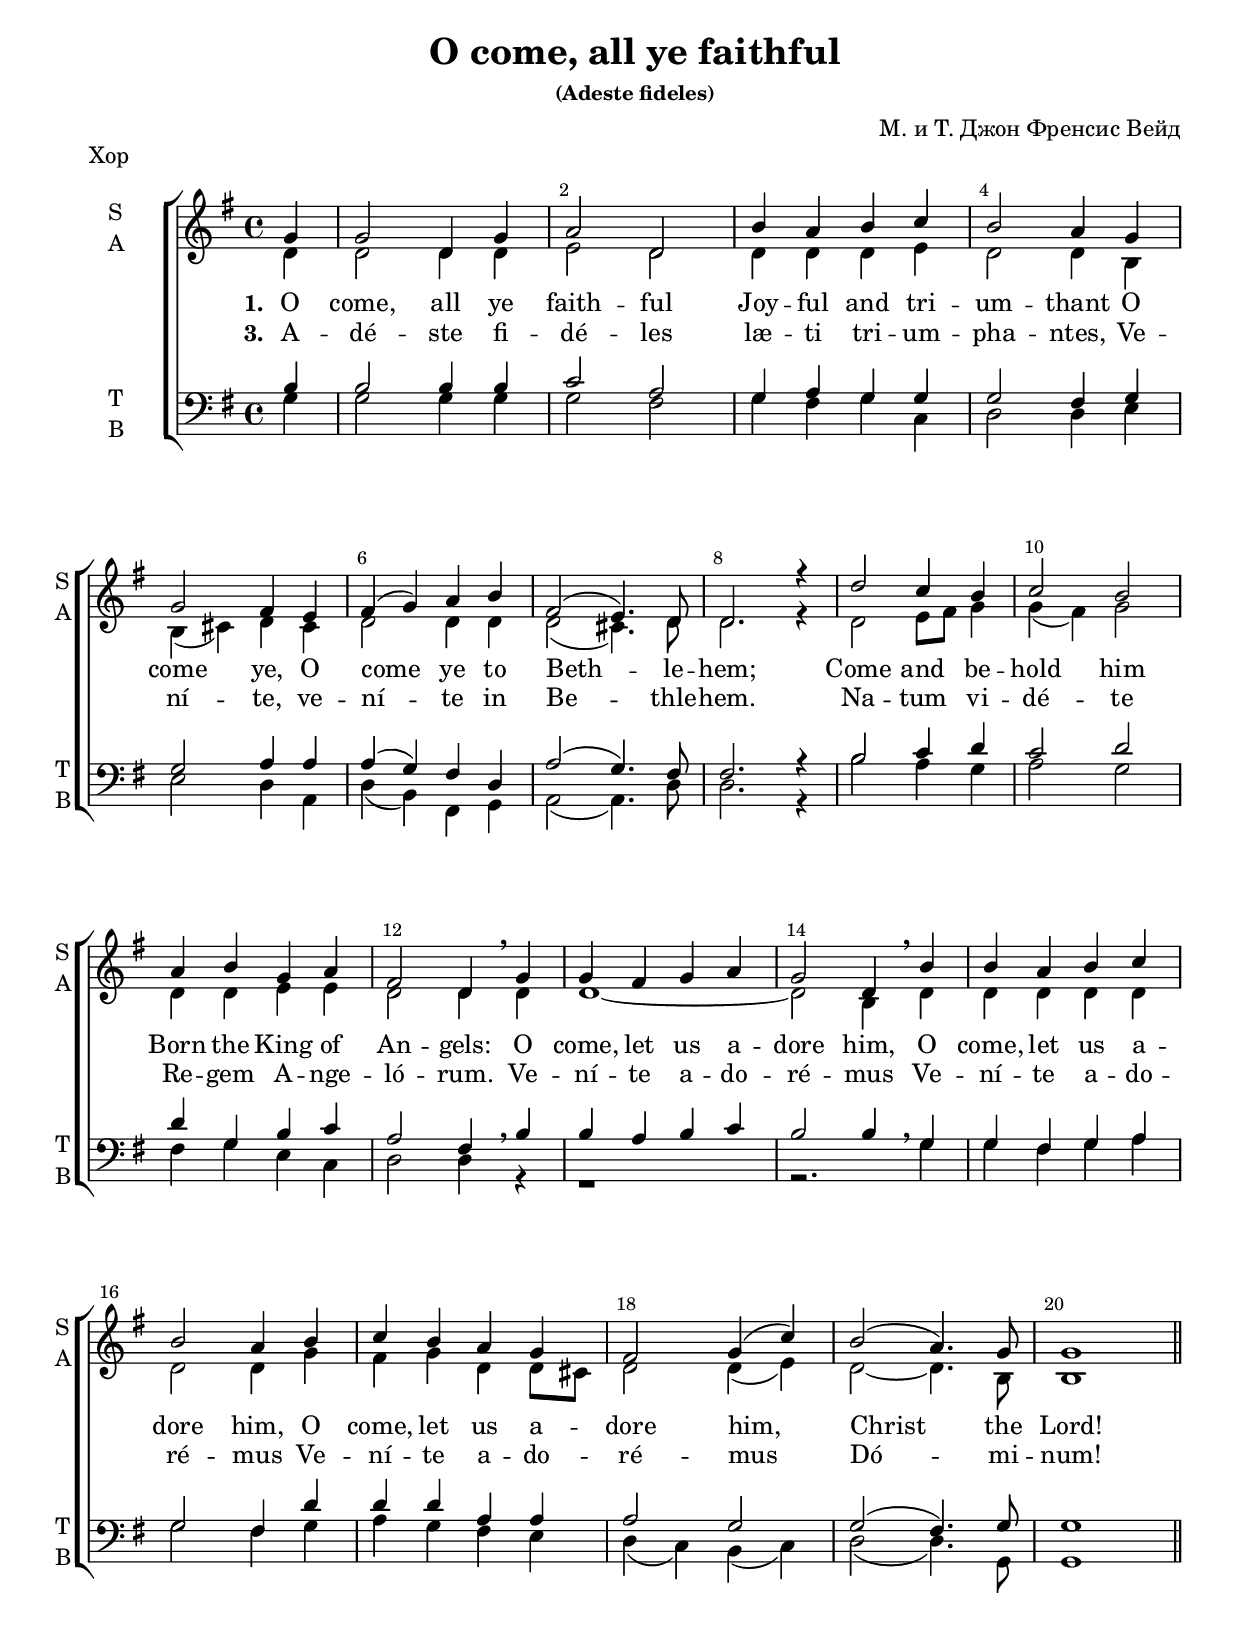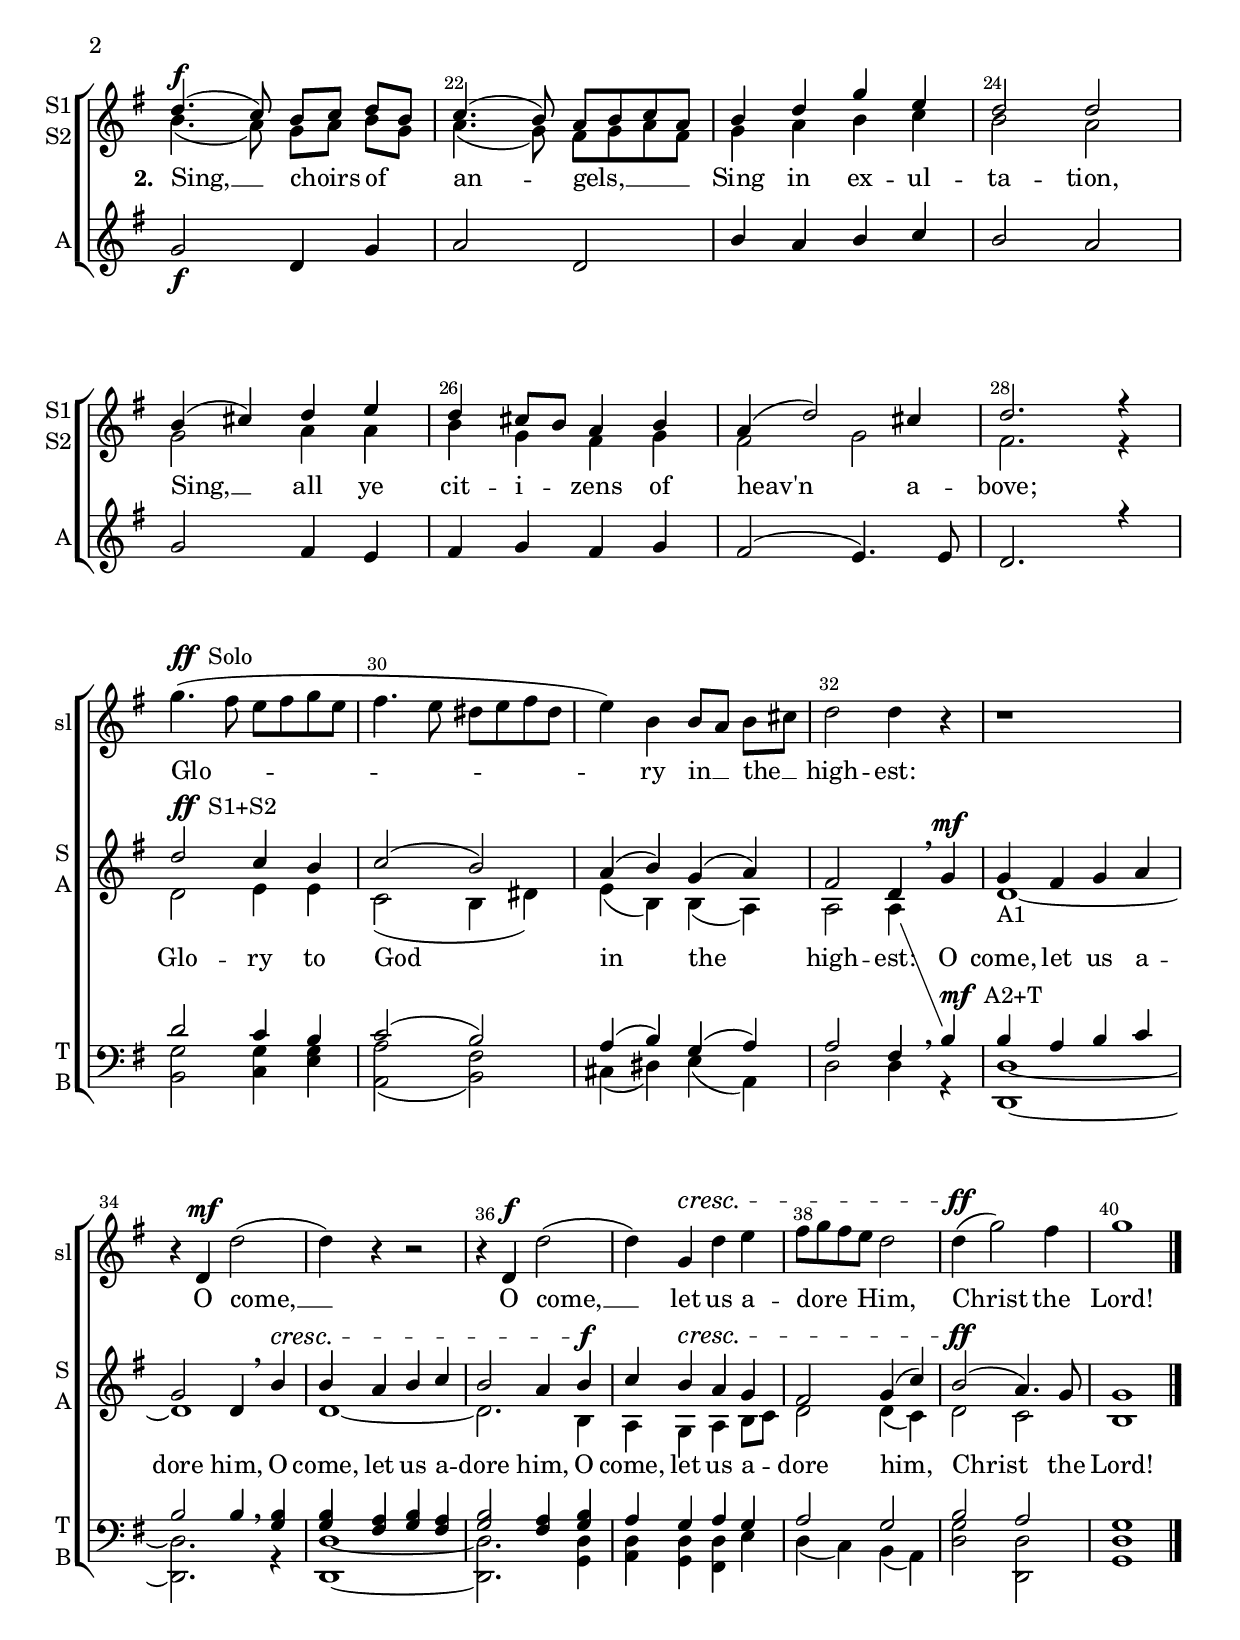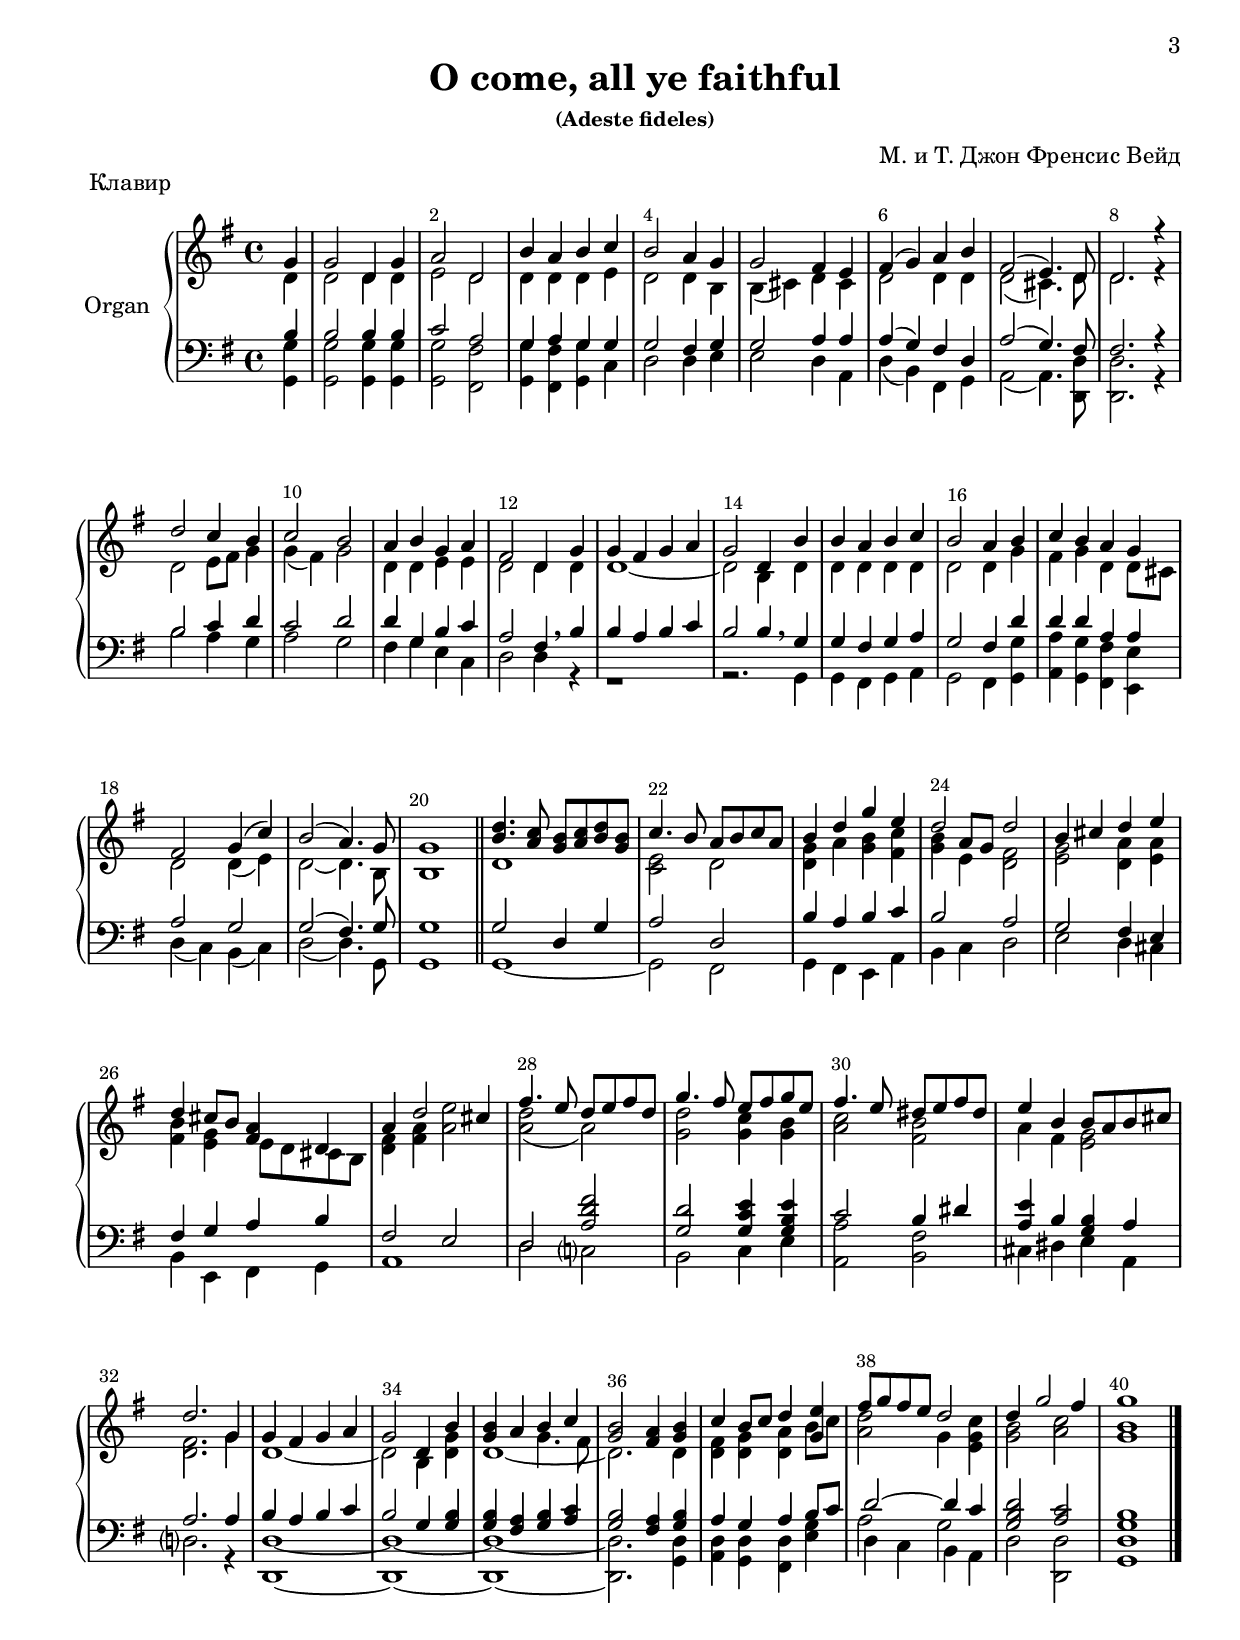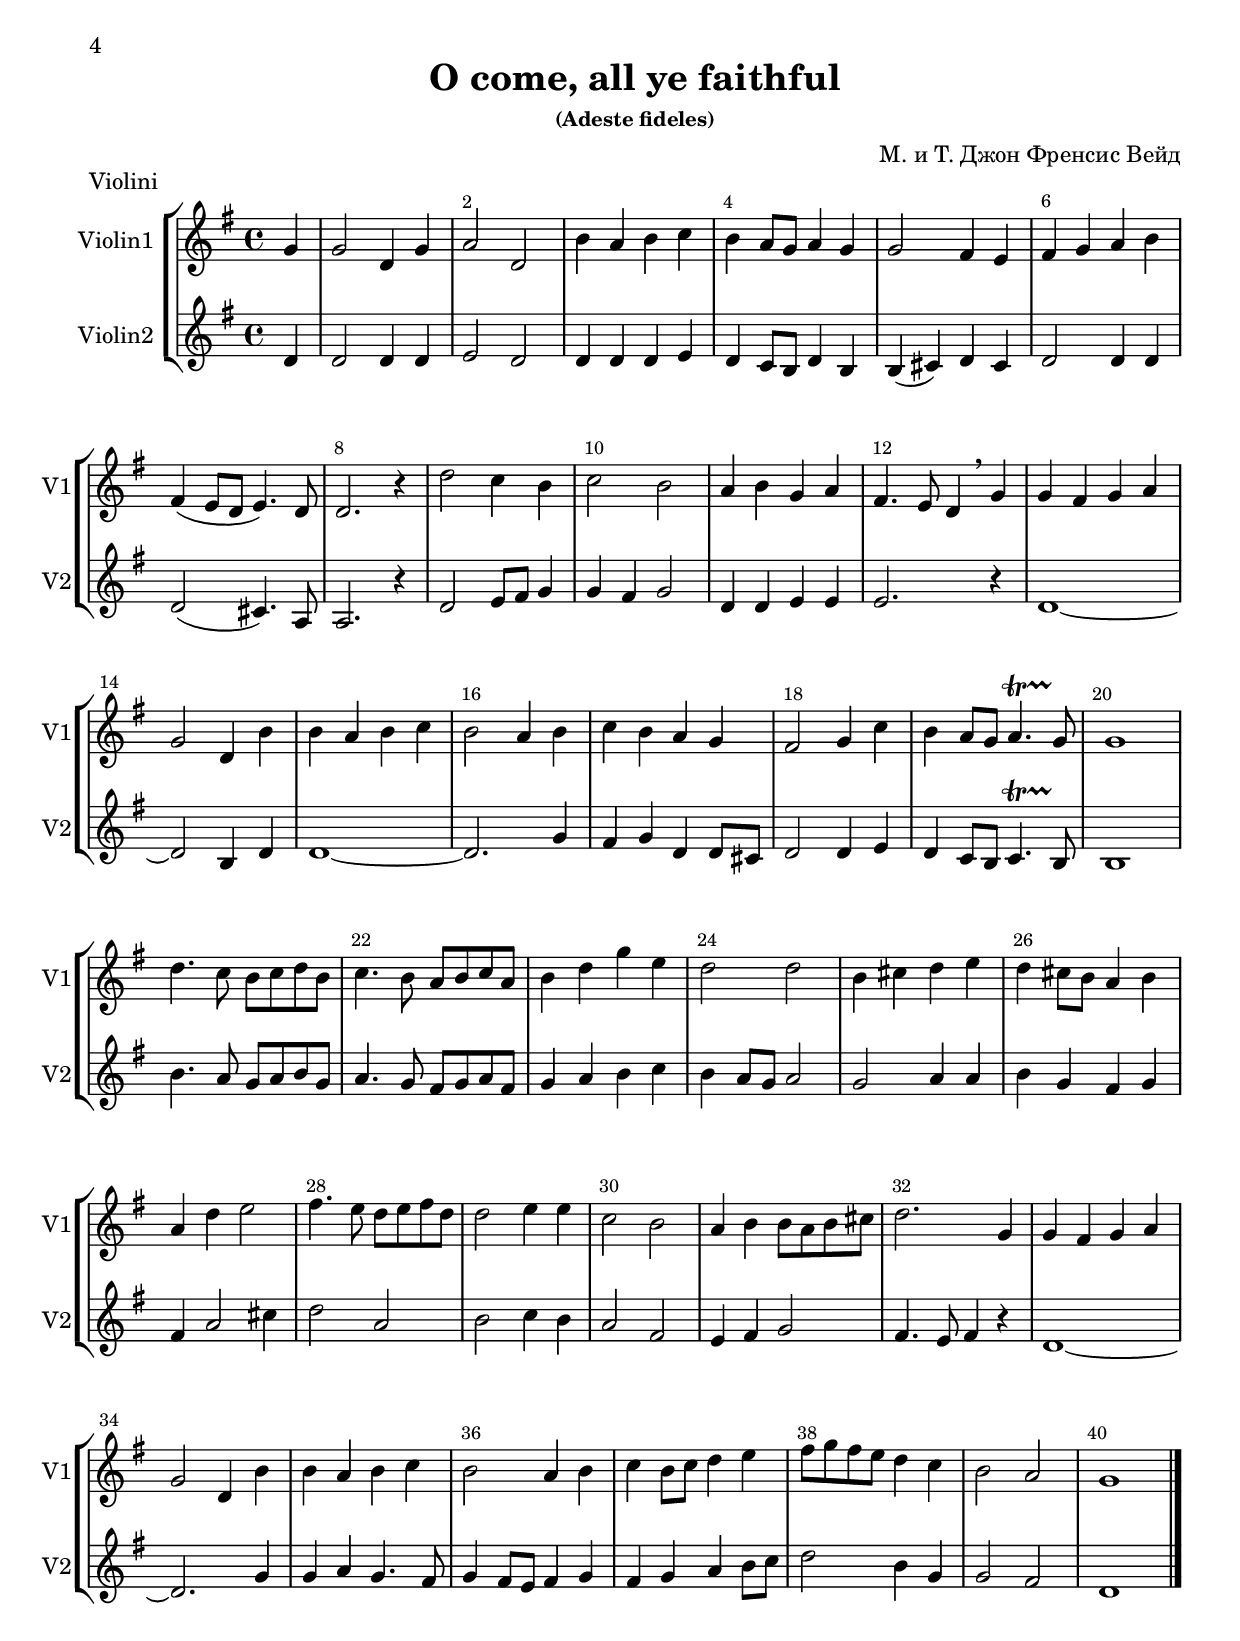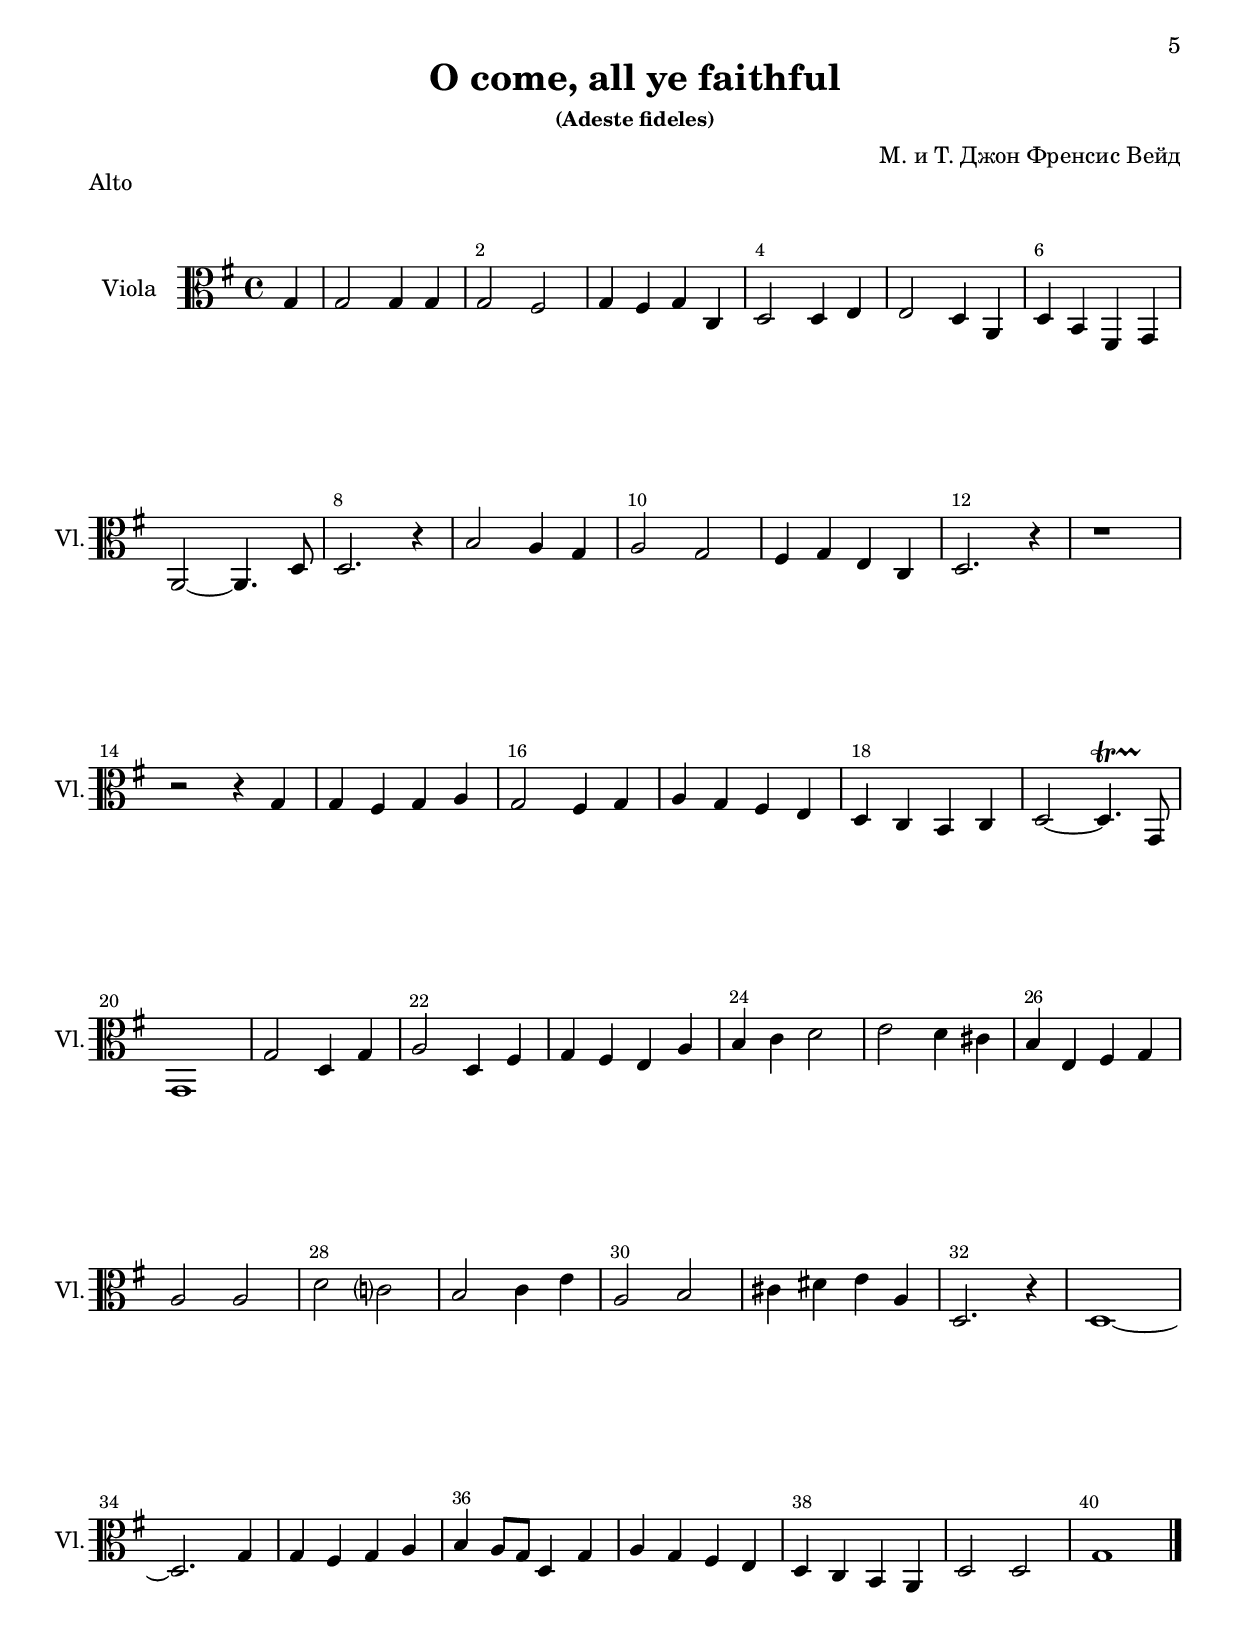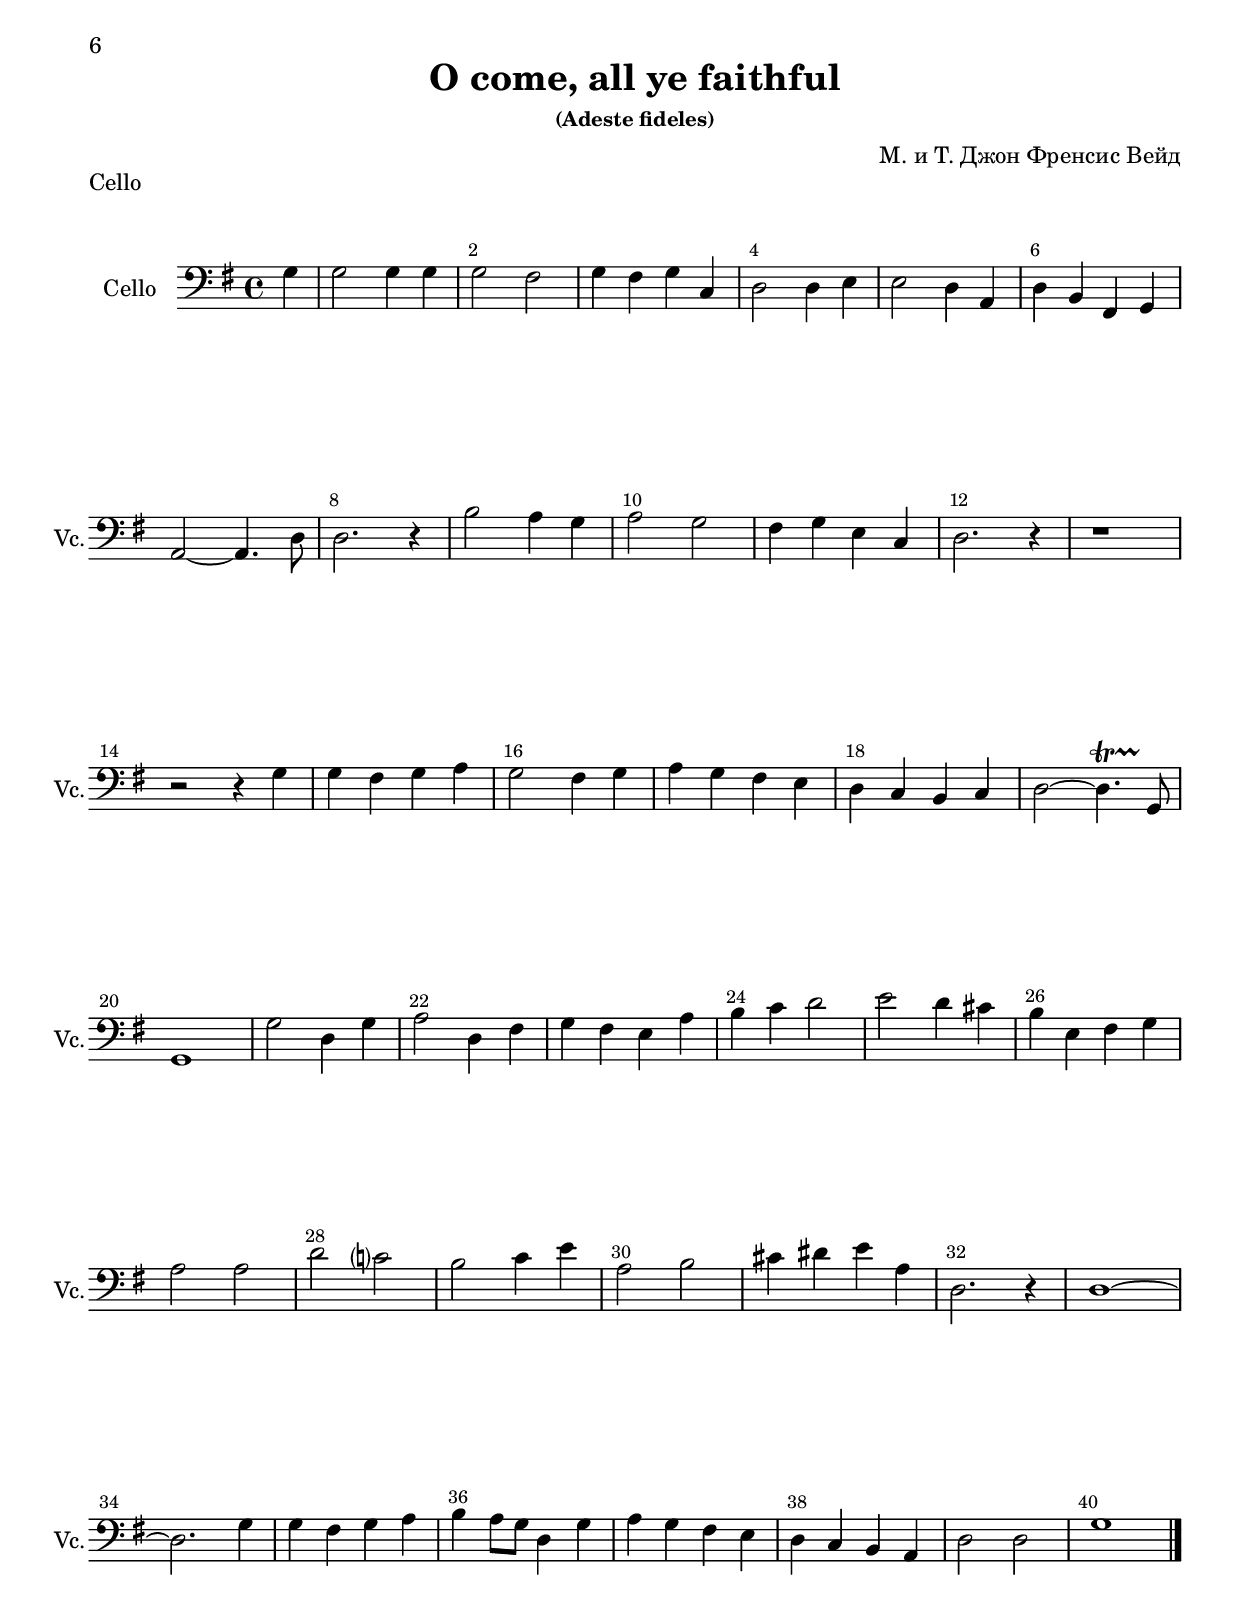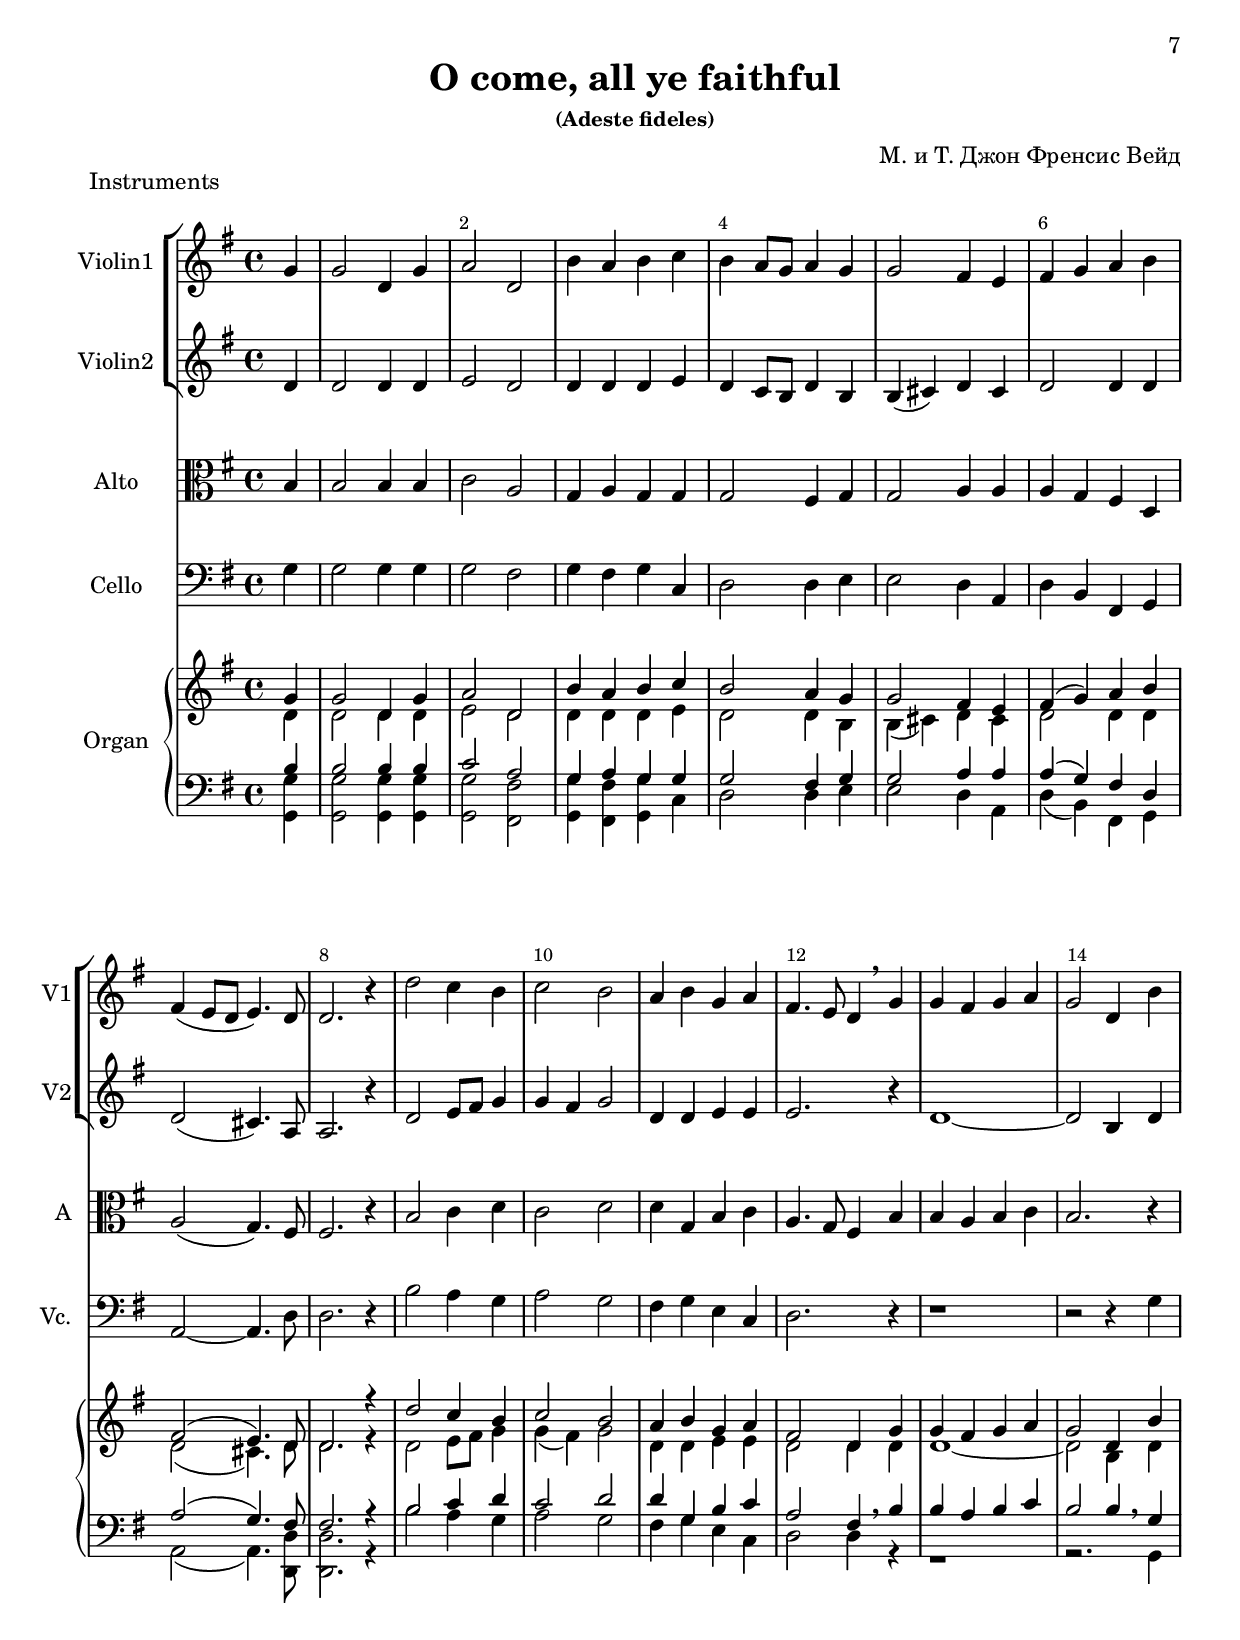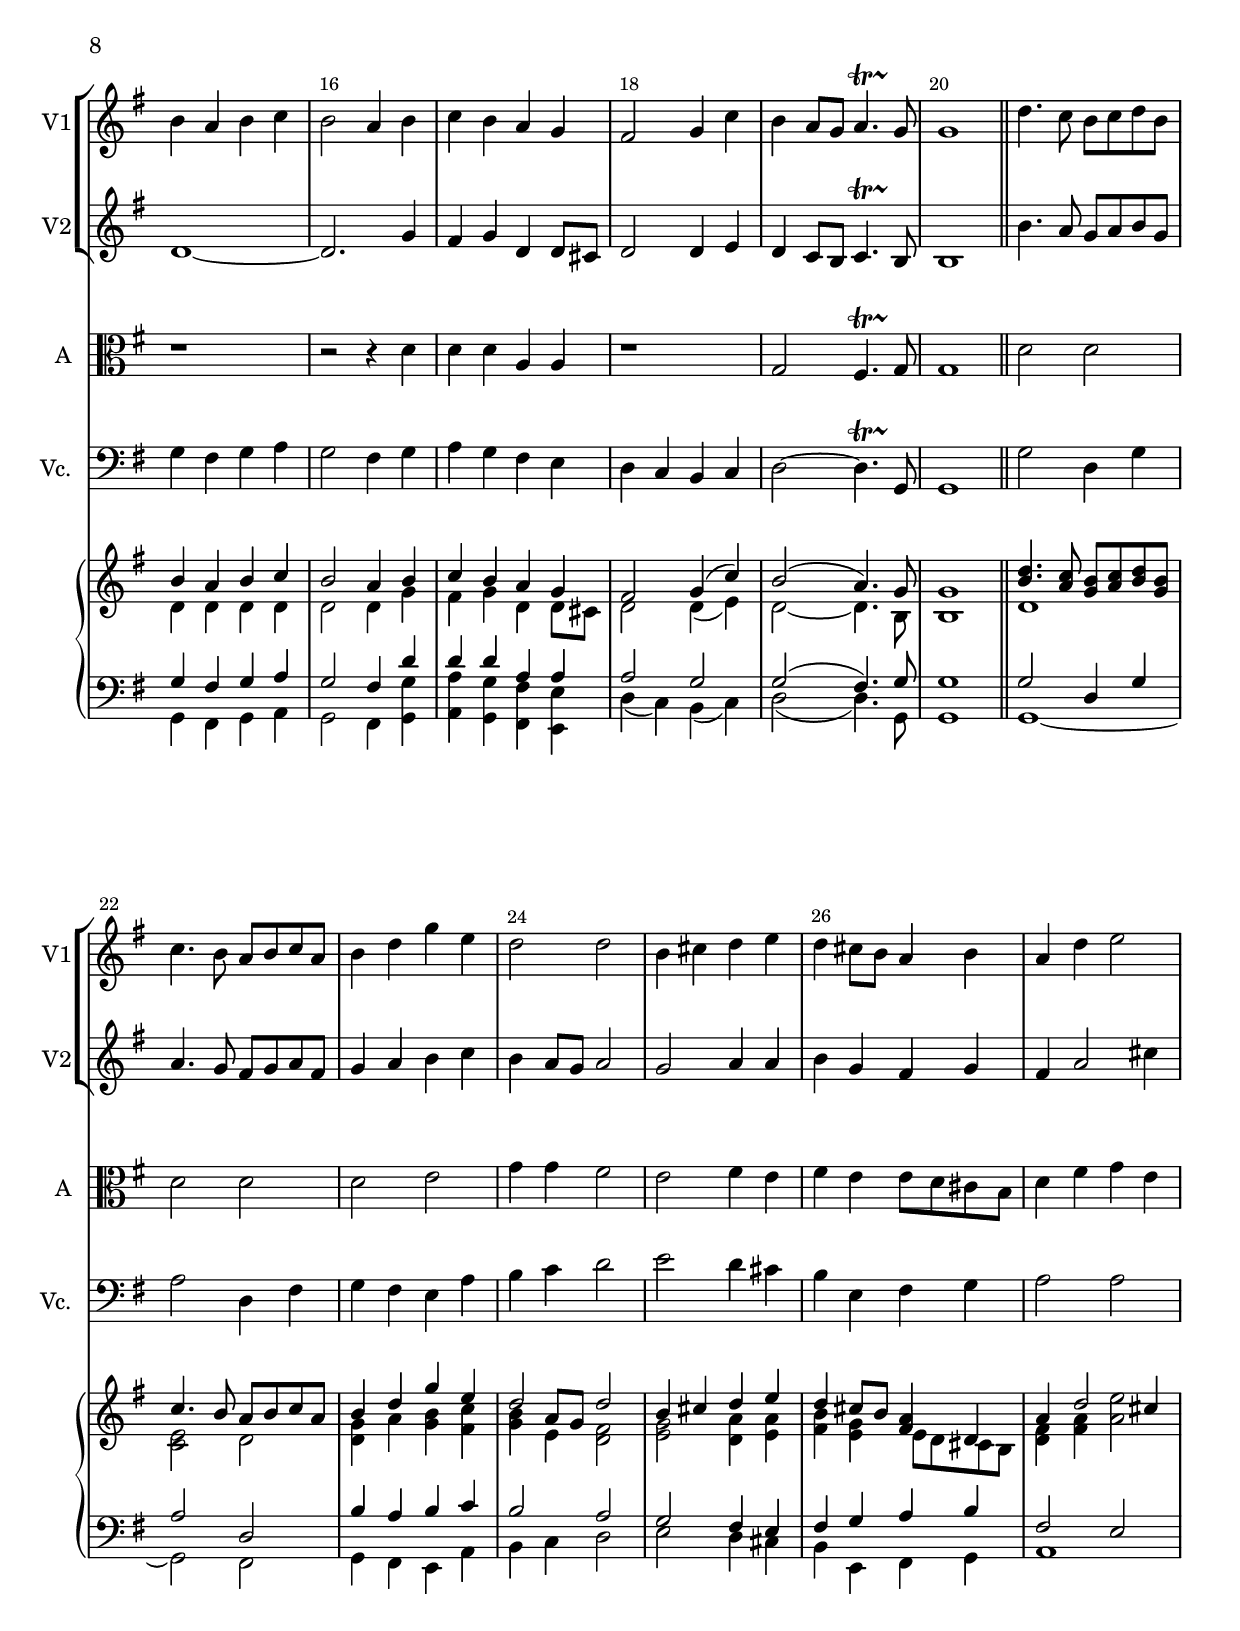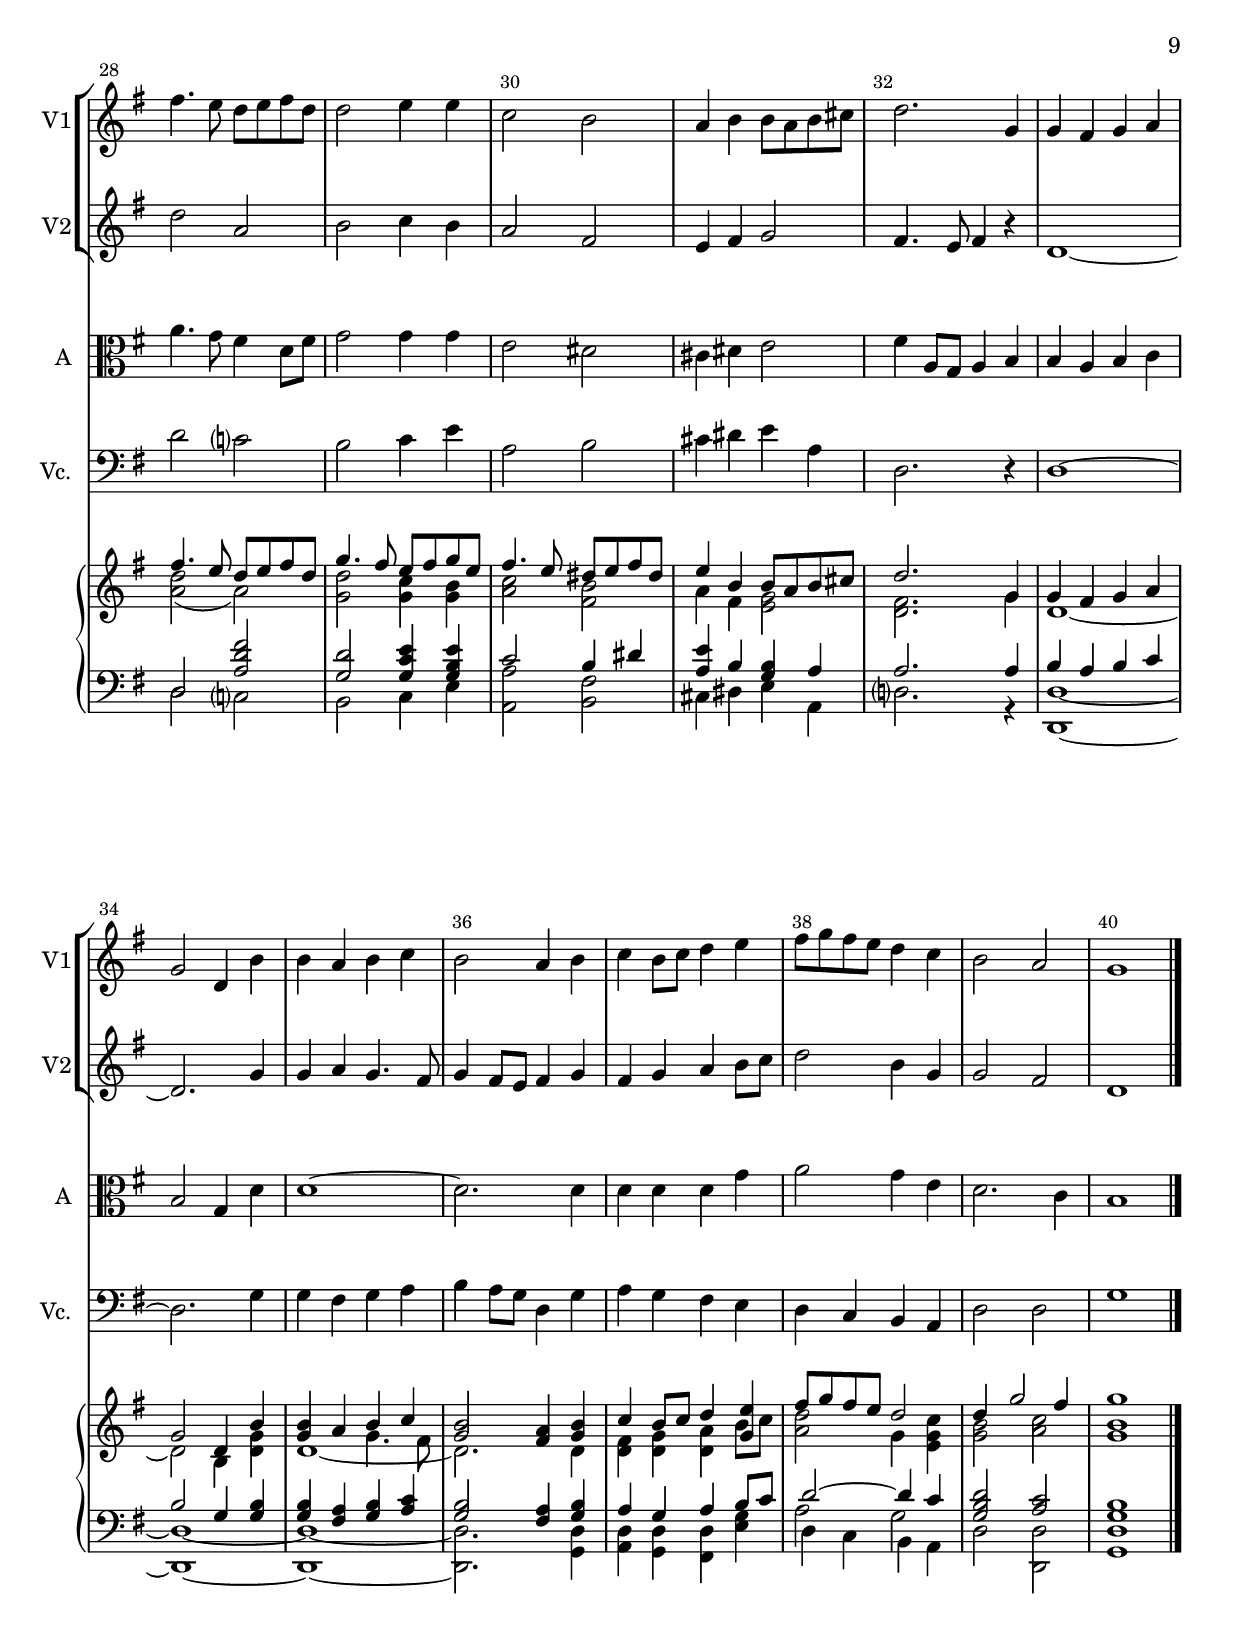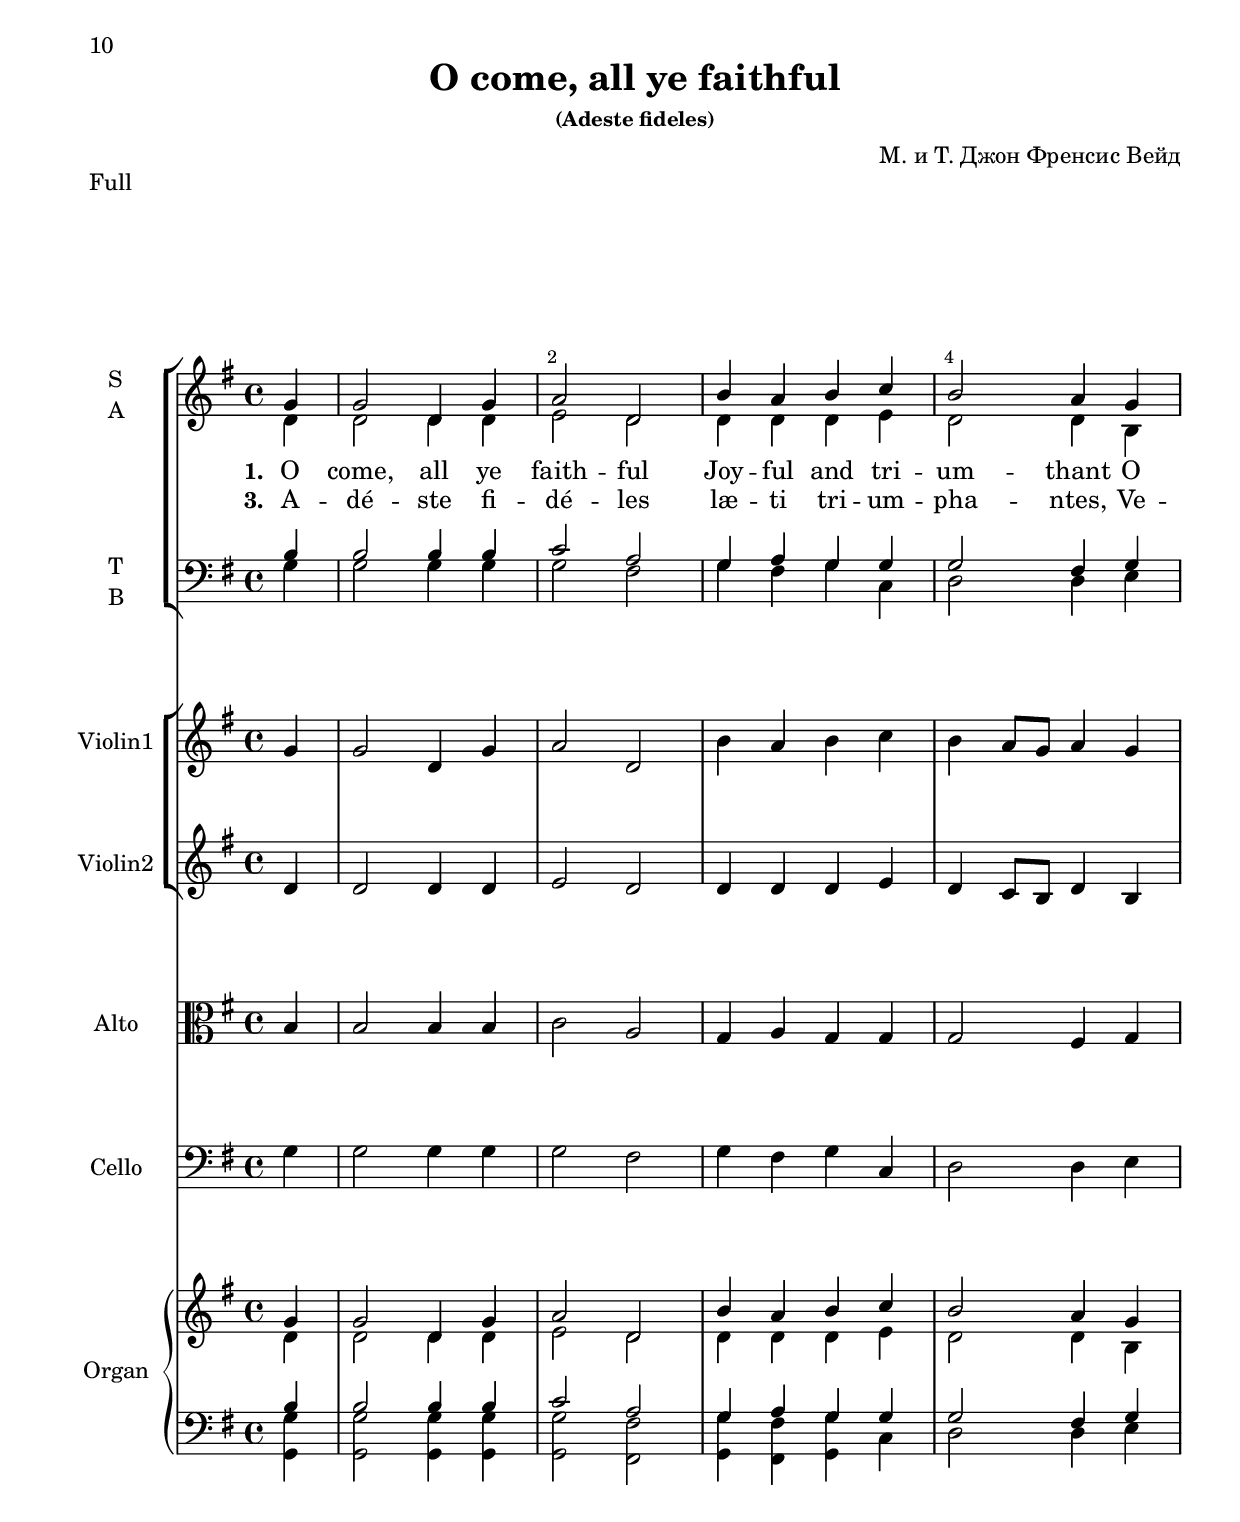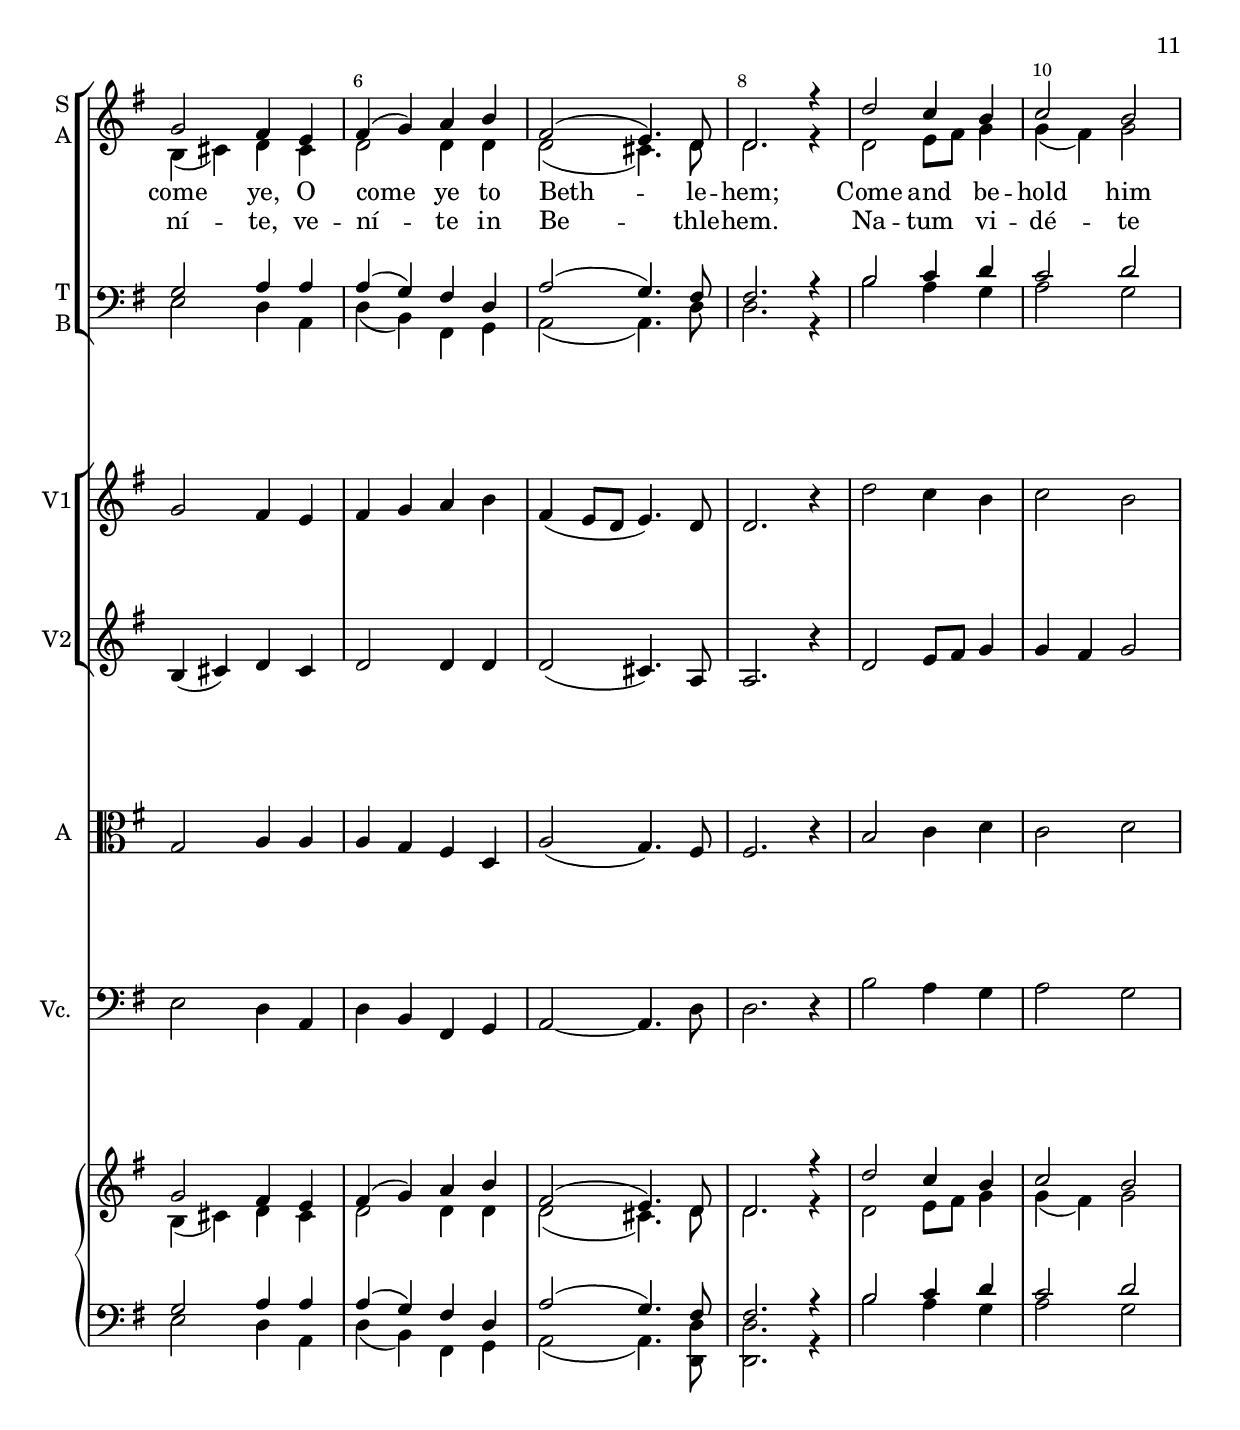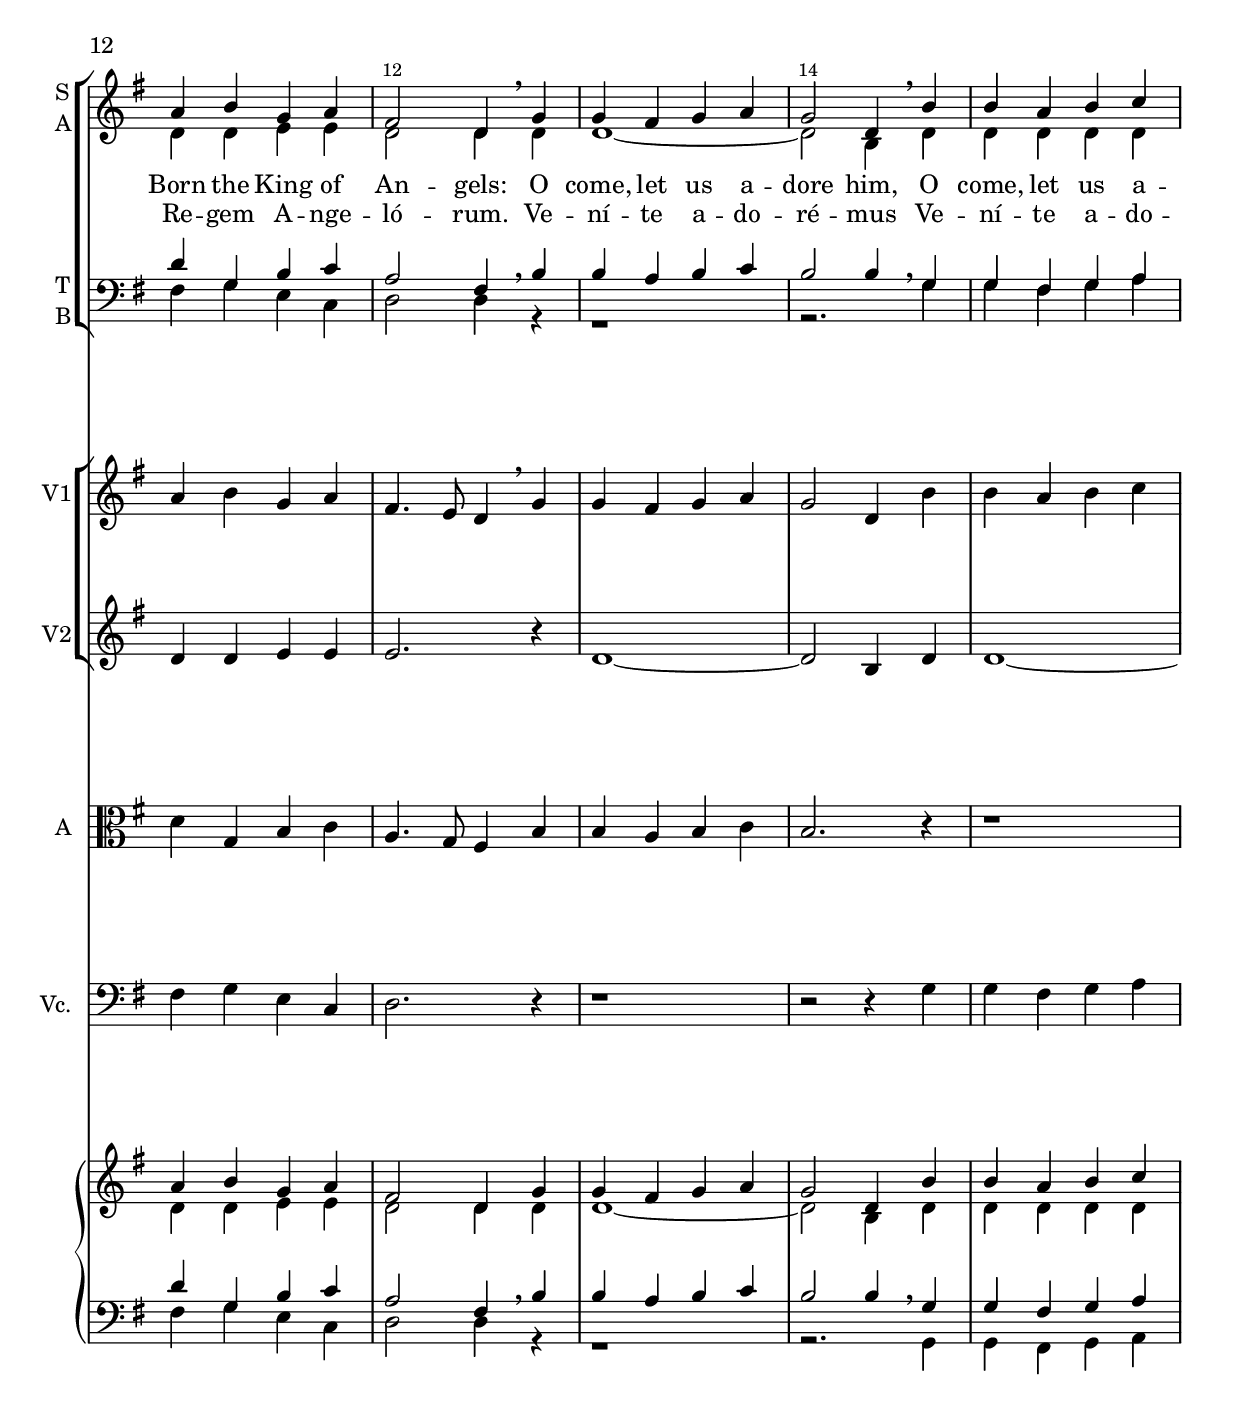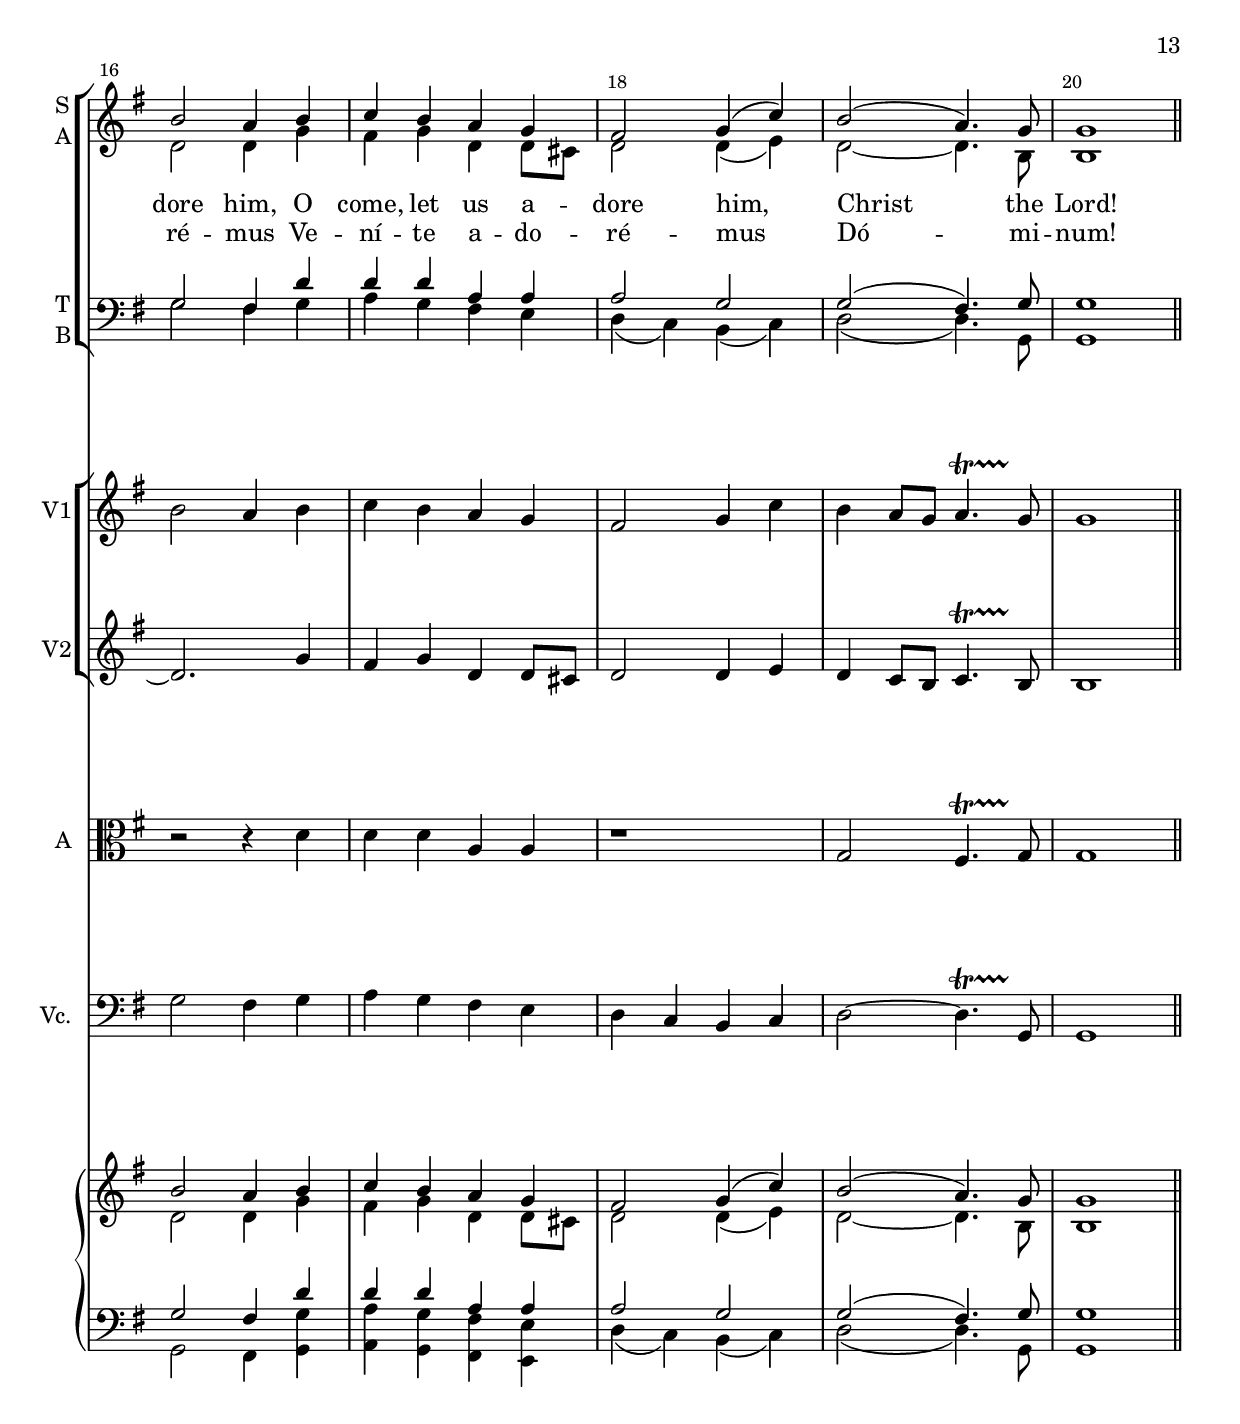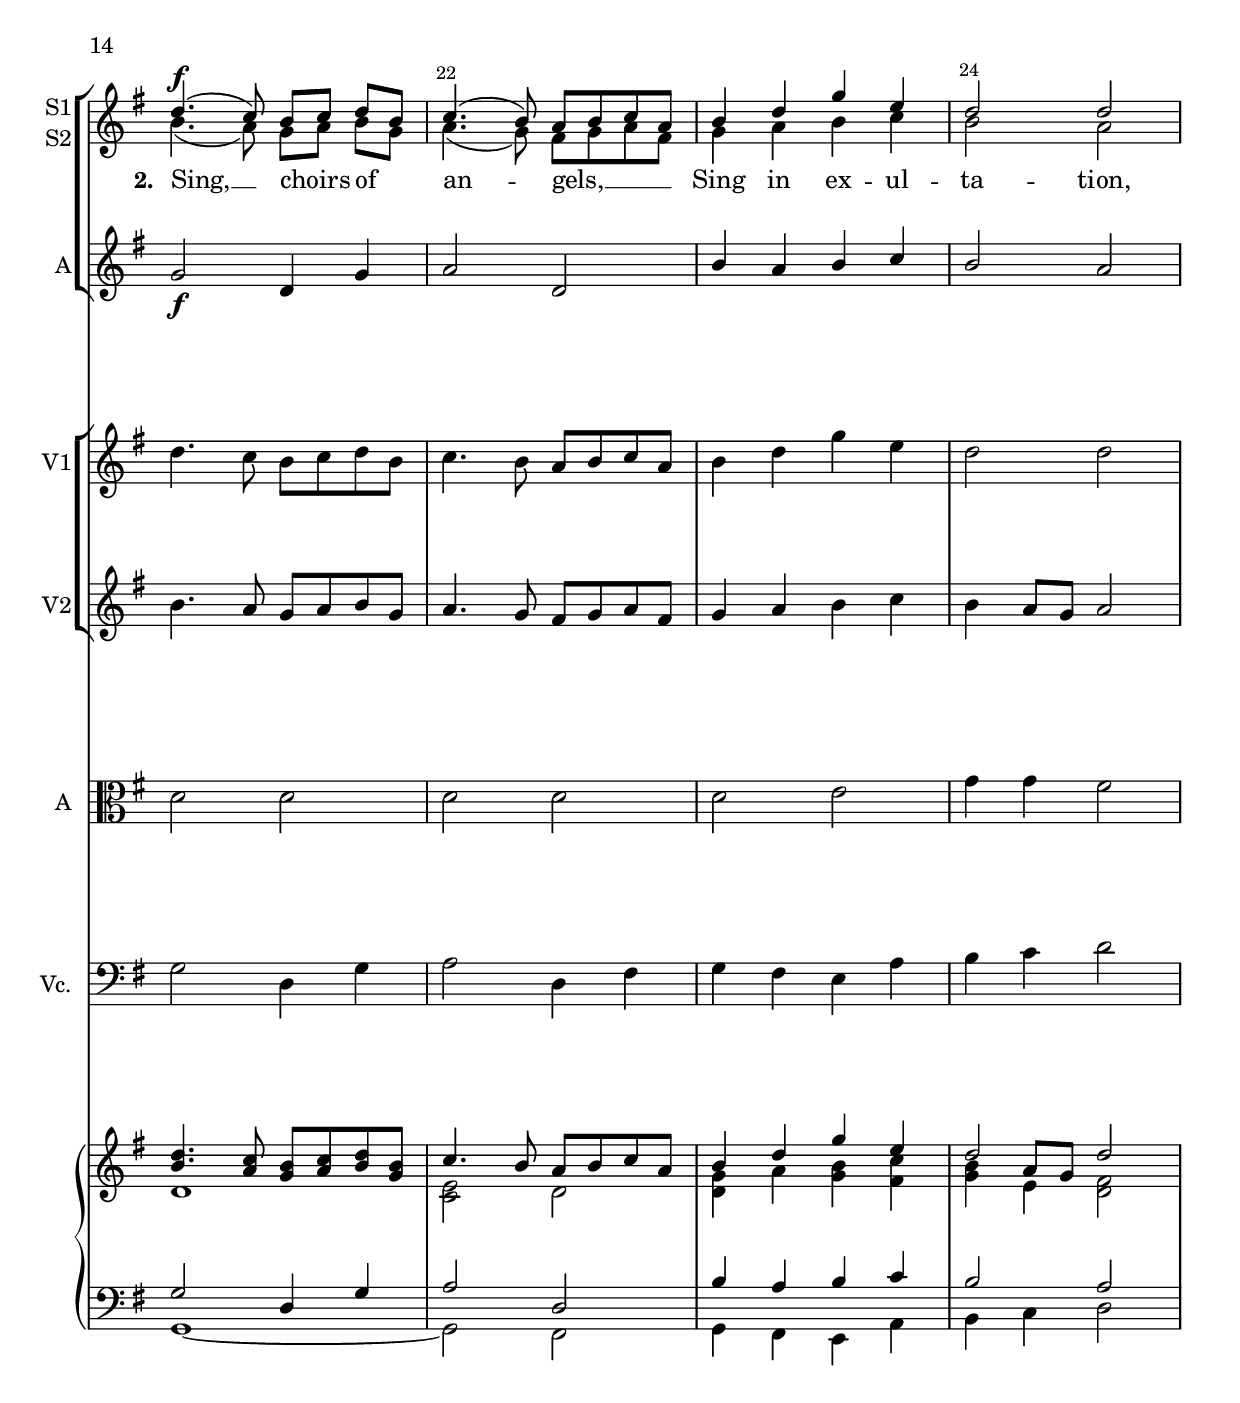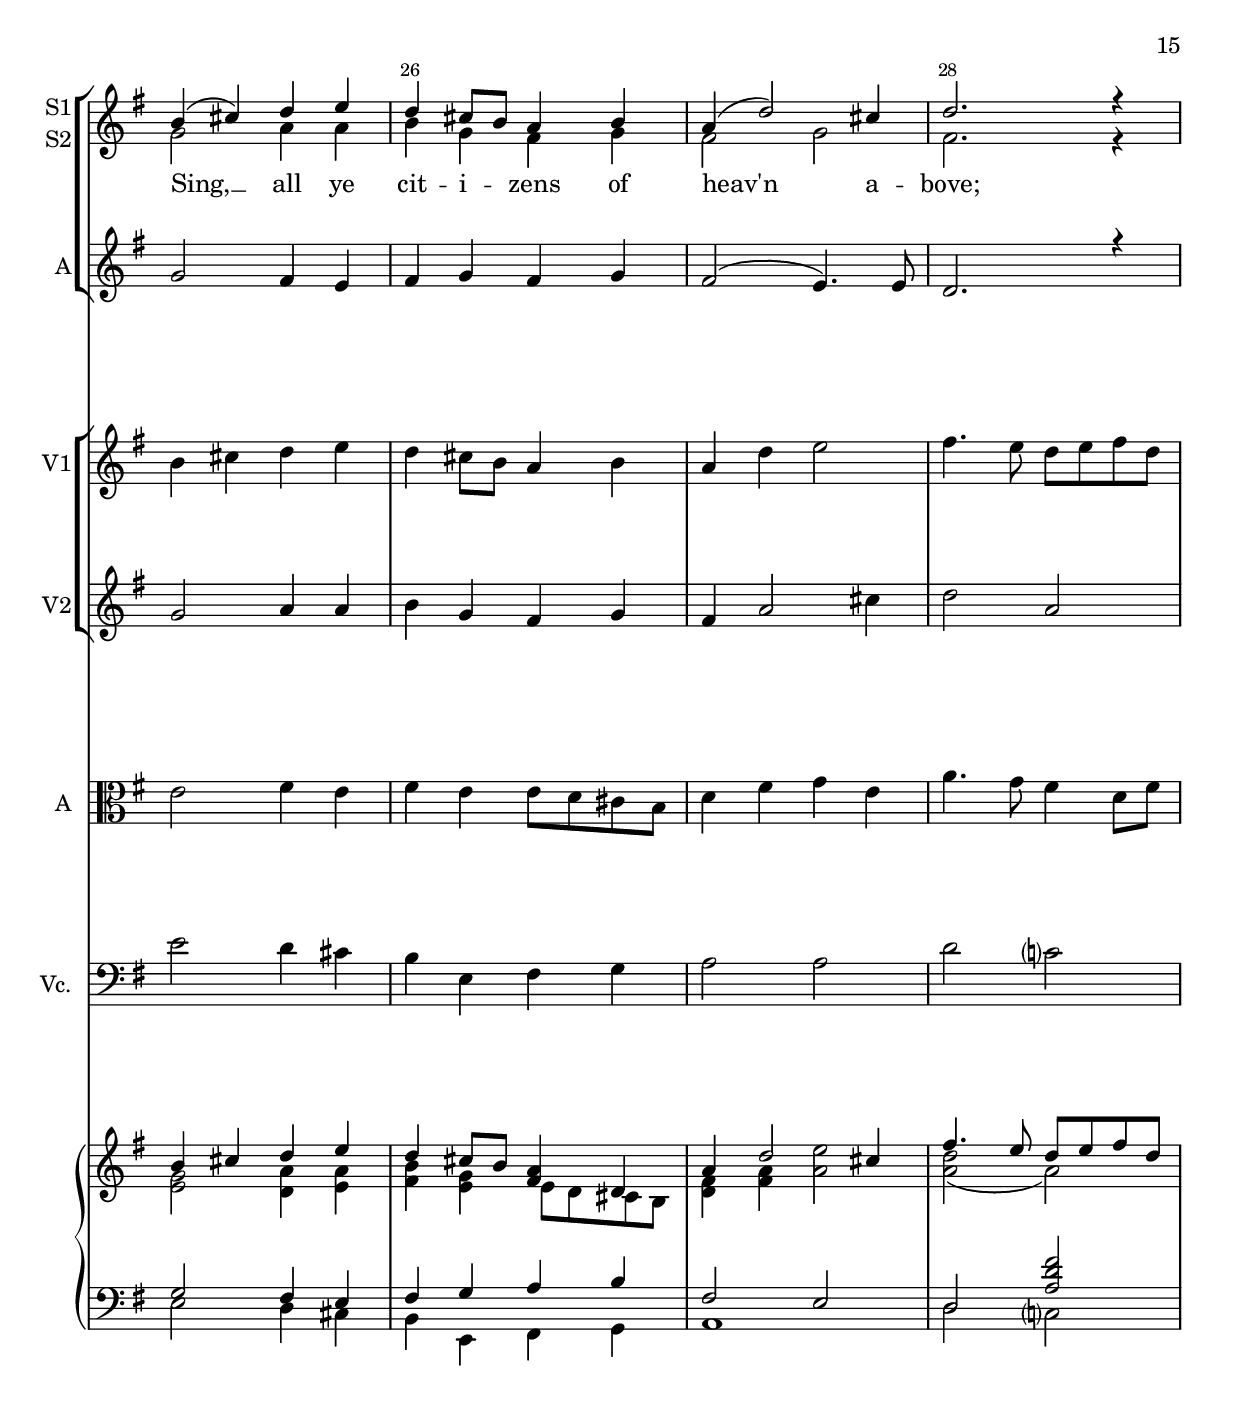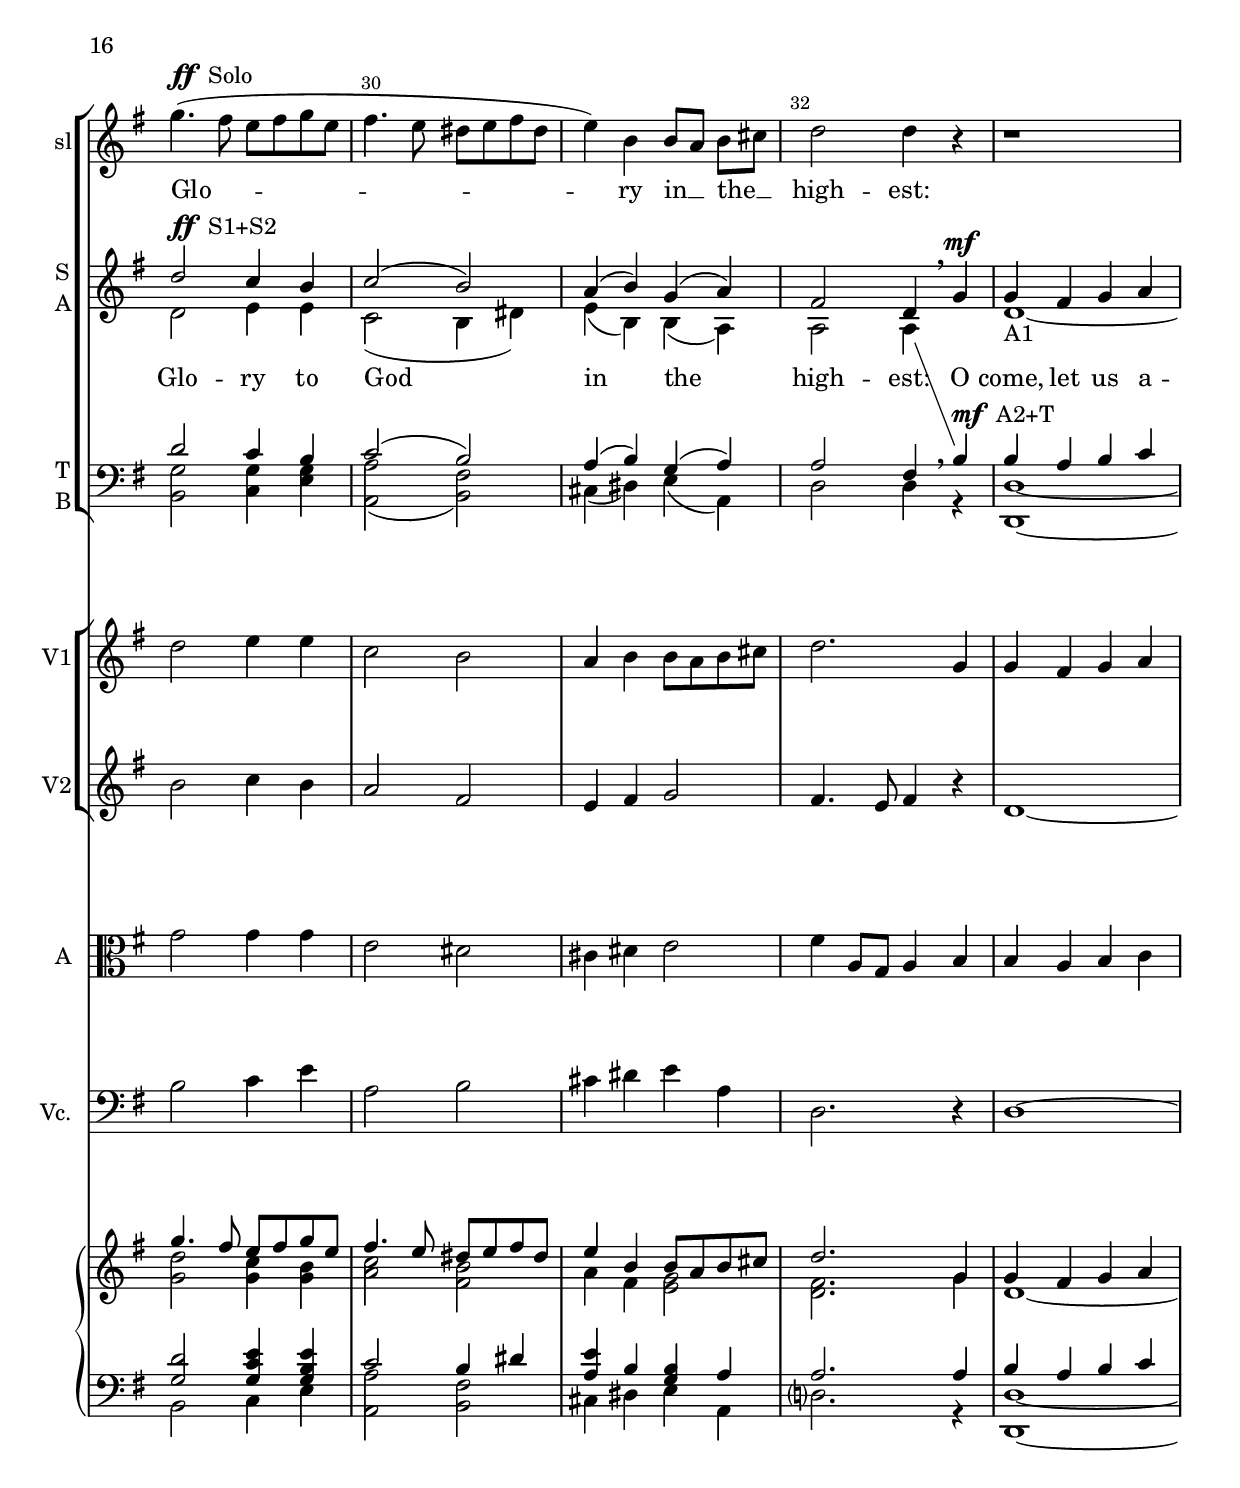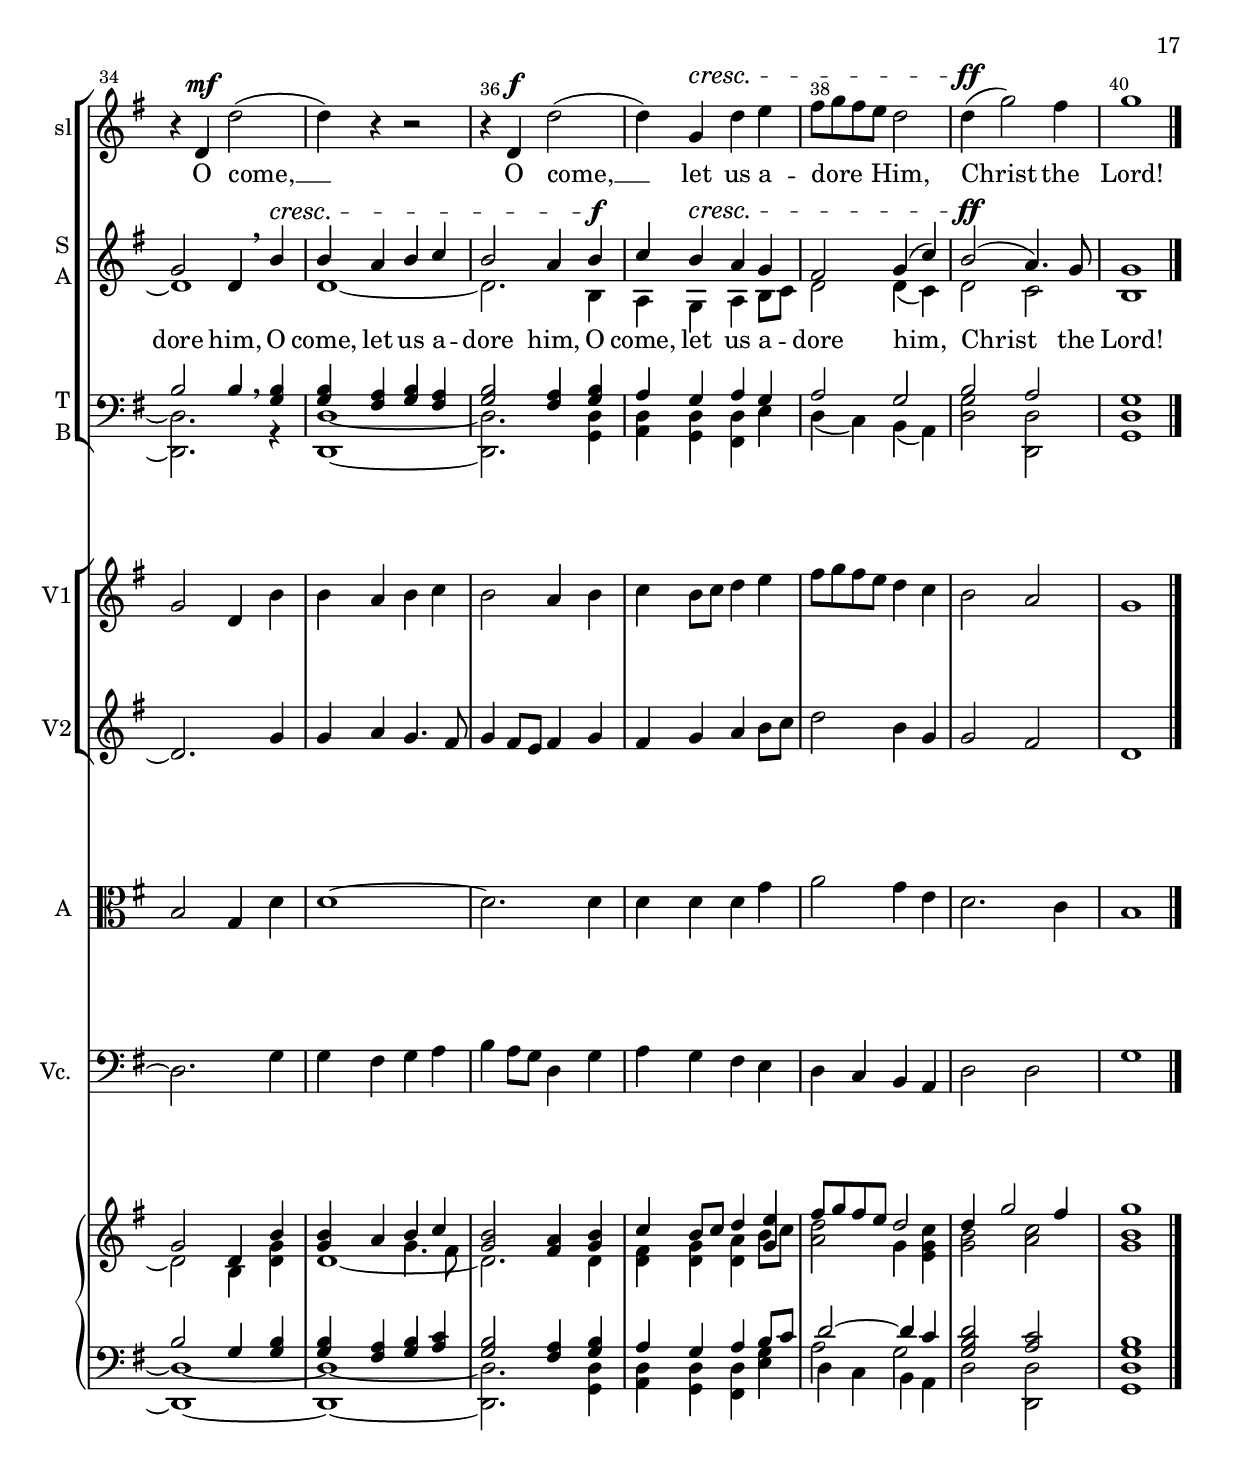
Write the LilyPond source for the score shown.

\version "2.20.0"
%#(ly:set-option 'point-and-click #f)
#(ly:set-option 'midi-extension "mid")
#(set-default-paper-size "a4")
%#(set-global-staff-size 20)


\paper {
  top-margin = 15
  left-margin = 15
  right-margin = 10
  bottom-margin = 15
  indent = 15
  ragged-bottom = ##f
  ragged-last-bottom = ##f
}


\header {
	  title = "O come, all ye faithful"
	  subsubtitle = "(Adeste fideles)"
	  composer = "М. и Т. Джон Френсис Вейд"
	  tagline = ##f
}


global = {
  \key g\major
  \time 4/4
}

secondbar = {
  \override Score.BarNumber.break-visibility = #end-of-line-invisible
  \override Score.BarNumber.X-offset = #1
  \override Score.BarNumber.self-alignment-X = #LEFT
  \set Score.barNumberVisibility = #(every-nth-bar-number-visible 2)
}

global = {
  \key g \major
  \time 4/4
  \secondbar
}


keyTime = { \key g \major \time 4/4 \secondbar}

soprano = \relative g'  { 
  \partial 4
  \dynamicUp
  g4 | g2 d4 g | a2 d, |
  b'4 a b c | b2 a4
  g \break | g2 fis4 e | fis( g) a b | fis2( e4.) d8 | d2.r4 |
  d'2 c4 b | c2 b \break | a4 b g a | fis2 d4 \breathe
  g | g fis g a | g2 d4 \breathe
  b'| b a b c | b2 a4
  b | c b a g | fis2 g4( c) |
  b2( a4.) g8 | g1 | \bar "||" \pageBreak
  
  s1*8
    d'2^\markup { \dynamic ff " S1+S2" } c4 b | c2 ( b) | a4( b) g( a) | fis2 d4 \breathe g\mf|
  g4 fis g a | g2 d4 \breathe b'\cresc | b a b c | b2 a4 b\f |
  c4 b\cresc a g | fis2 g4( c) | b2(\ff a4.) g8 | g1 \bar "|."
}


sopranoone = \relative d' {
  \autoBeamOff
  \dynamicUp
  d'4.\f( c8) b[ c] d[ b] | c4.( b8) a[ b c a] | b4 d g e | d2 d2 | \break
  b4( cis) d e | d cis8[ b] a4 b | a( d2) cis4 | d2. r4 | \break

}

sopranotwo = \relative b' {
  b4.( a8) g[ a] b[ g] | a4.( g8) fis g a fis] | g4 a b c | b2 a |
  g2 a4 a | b g fis g | fis2 g | fis2. r4 |
}  

solo = \relative g'' {
  \autoBeamOff
  \dynamicUp
  g4.^\markup { \dynamic ff " Solo"}( fis8 e[ fis g e] | fis4. e8 dis[ e fis dis] | e4) b b8[ a] b[ cis] | d2 d4 r |
  r1 | r4 d,\mf d'2( | d4) r r2 | r4 d,\f d'2( | d4) g,\cresc d' e | fis8[ g fis e] d2 | d4(\ff g2) fis4 | g1 |
}

alto = \relative d' { 
  d4 | d2 d4 d | e2 d |
  d4 d d e | d2 d4
  b | b( cis) d cis | d2 d4 d | d2(cis4.) d8 | d2. r4 |
  d2 e8 fis g4 | g( fis) g2 | d4 d e e | d2 d4
  d | d1~ | d2 b4 
  d4 | d d d d | d2 d4
  g | fis g d d8 cis | d2 d4( e) | 
  d2~ d4. b8 | b1 
  
  R1*8
  d2 e4 e | c2( b4 dis) | e( b) b( a) | a2 a4
}
altooneend = \relative d'
 {
   d1~_"A1" | d1 | d1~ | d2. b4 | a g a b8 c | d2 d4( c) | d2 c | b1
 }

altosolo = \relative d'
{
  g2\f d4 g a2 d, b'4 a b c b2 a
    g fis4 e fis g fis g fis2( e4.) e8 d2. r4 
}


tenor =  \relative b {
  \partial 4
  b4 | b2 b4 b | c2 a |
  g4 a g g | g2 fis4
  g | g2 a4 a | a( g) fis d | a'2( g4.) fis8 | fis2. r4 |
  b2 c4 d | c2 d | d4 g, b c | a2 fis4 \breathe
  b | b a b c | b2 b4 \breathe
  g4 |
  g fis g a |
  g2 fis4
  d' | d d a a | a2 g |
  g( fis4.) g8 | g1 |
  R1*8
  d'2 c4 b | c2( b) | a4( b) g( a) | a2 fis4 \breathe s4 | b a b c | b2 b4 \breathe <g b> |
  <g b> <fis a> <g b> <fis a>| <g b>2 <fis a>4 <g b>| a g a g | a2 g | b a | g1
  }
  
bass = \relative g {
  \partial 4
  g4 | g2 g4 g | g2 fis |
  g4 fis g c, | d2 d4
  e | e2 d4 a | d( b) fis g |a2( a4.) d8 | d2. r4 |
  b'2 a4 g | a2 g |
  fis4 g e c | d2 d4  r4 |
  r1 |
  r2. g4 |
  g fis g a |
  g2 fis4  g |
  a g fis e | d( c) b( c) |
  d2( d4.) g,8 | g1 |
  R1*8
  <b g'>2 <c g'>4 <e g> | <a, a'>2( <b fis'>2) | cis4( dis ) e( a,) | d2 d4 r4 |
  <d, d'>1~ q2. r4 | <d d'>1~ q2. <g d'>4 | <a d> <g d'> <fis d'> e' | d( c) b( a) | <d g>2 <d d,> | <g, d'>1
}

refrain = \lyricmode {
   O come, let us a -- dore him,
    O come, let us a -- dore him,
    O come, let us a -- dore him,
    Christ the Lord!
}

verseone = \lyricmode {
  \set stanza = "1. " O come, all ye faith -- ful
    Joy -- ful and tri -- um -- thant
    O come ye, O come ye to Beth -- le -- hem;
    Come and be -- hold him Born the King of An -- gels:
   \refrain
    Glo -- ry to God in the high -- est:
    \refrain
}

verseonelatin = \lyricmode {
  \set stanza = "3. " A -- dé -- ste ﬁ -- dé -- les læ -- ti tri -- um -- pha -- ntes,
Ve -- ní -- te, ve -- ní -- te in Be -- thle -- hem.
Na -- tum vi -- dé -- te Re -- gem A -- nge -- ló -- rum.
Ve -- ní -- te a -- do -- ré -- mus
Ve -- ní -- te a -- do -- ré -- mus
Ve -- ní -- te a -- do -- ré -- mus Dó -- mi -- num!
}

versesolo = \lyricmode {
    Glo -- ry in __ the __ high -- est:
    O come, __ O come, __ let us a -- dore Him,
    Christ the Lord!
}

versetwohalf = \lyricmode {
  \set stanza = "2. " Sing, __ choirs of an -- gels, __  Sing in ex -- ul -- ta -- tion,
  Sing, __ all ye cit -- i -- zens of heav'n__ a -- bove;
}

violinone = \relative g' {
  \partial 4
  g4 | g2 d4 g | a2 d, | b'4 a b c | b a8 g a4 g | g2 fis4 e |
  fis g a b | fis( e8 d e4.) d8 | d2. r4 | d'2 c4 b | c2 b |
  a4 b g a | fis4. e8 d4 \breathe g | g fis g a | g2 d4 b' | b a b c |
  b2 a4 b | c b a g | fis2 g4 c | b a8 g a4.\startTrillSpan g8\stopTrillSpan | g1 |
  
  d'4. c8 b c d b | c4. b8 a b c a | b4 d g e | d2 d | b4 cis d e |
  d cis8 b a4 b | a d e2 | fis4. e8 d e fis d | d2 e4 e | c2 b |
  a4 b b8 a b cis | d2. g,4 | g fis g a | g2 d4 b' | b a b c |
  b2 a4 b c b8 c d4 e | fis8 g fis e d4 c | b2 a | g1 |\bar "|."
}

violintwo = \relative d' { \partial 4
  d4 | d2 d4 d | e2 d | d4 d d e | d c8 b d4 b | b4( cis) d cis |
  d2 d4 d | d2( cis4.) a8 | a2. r4 | d2 e8 fis g4 | g fis g2 |
  d4 d e e | e2. r4 | d1~ | d2 b4 d | d1~ | d2. g4 | fis g d d8 cis | d2 d4 e | d c8 b c4.\startTrillSpan b8\stopTrillSpan | b1 |
  
  b'4. a8 g a b g | a4. g8 fis g a fis | g4 a b c | b a8 g a2 | g a4 a |
  b g fis g | fis a2 cis4 | d2 a | b c4 b | a2 fis |
  e4 fis g2 | fis4. e8 fis4 r | d1~ | d2. g4 | g a g4. fis8 |
  g4 fis8 e fis4 g | fis g a b8 c | d2 b4 g | g2 fis | d1 |\bar "|."
}

viola = \relative d' { \partial 4
  b4 | b2 b4 b | c2 a | g4 a g g | g2 fis4 g | g2 a4 a |
  a g fis d | a'2( g4.) fis8 | fis2. r4 | b2 c4 d | c2 d |
  d4 g, b c | a4. g8 fis4 b | b a b c | b2. r4| r1 | r2 r4 d | d d a a | r1 | g2 fis4.\startTrillSpan g8\stopTrillSpan | g1 |
  
  d'2 d | d d | d e | g4 g fis2 | e fis4 e |
  fis e e8 d cis b | d4 fis g e | a4. g8 fis4 d8 fis | g2 g4 g | e2 dis |
  cis4 dis e2 | fis4 a,8 g a4 b | b a b c | b2 g4 d'| d1~ |
  d2. d4 | d d d g | a2 g4 e | d2. c4 | b1 |\bar "|."
}

cello = \relative g {
  \partial 4
  g4 g2 g4 g | g2 fis | g4 fis g c, | d2 d4 e | e2 d4 a |
  d b fis g | a2~ a4. d8 | d2. r4 | b'2 a4 g | a2 g |
  fis4 g e c | d2. r4 | r1 | r2 r4 g | g fis g a |
  g2 fis4 g | a g fis e | d c b c |d2~ d4.\startTrillSpan g,8\stopTrillSpan | g1 |
  
  g'2 d4 g | a2 d,4 fis | g fis e a | b c d2 | e d4 cis |
  b e, fis g | a2 a | d c? | b c4 e | a,2 b |
  cis4 dis e a, | d,2. r4 | d1~ | d2. g4 | g fis g a |
  b a8 g d4 g | a g fis e | d c b a | d2 d | g1 | \bar "|."
}


organrightup = \relative c'' {
  \global
  \partial 4 g4 | g2 d4 g | a2 d, |
  b'4 a b c | b2 a4
  g  | g2 fis4 e | fis( g) a b | fis2( e4.) d8 | d2.r4 |
  d'2 c4 b | c2 b  | a4 b g a | fis2 d4 
  g | g fis g a | g2 d4 
  b'| b a b c | b2 a4
  b | c b a g | fis2 g4( c) |
  b2( a4.) g8 | g1 \bar "||"
  
<b d>4. <a c>8 <g b> <a c> <b d> <g b> |
c4. b8 a b c a | b4 d g e | << d2 {s4 a8 g} >> d'2 |
b4 cis d e | 
d cis8 b <fis a>4 d |
a' d2 cis4 |
fis4. e8 d e fis d |
g4. fis8 e fis g e |
fis4. e8 dis e fis dis |
e4 b b8 a b cis |
d2. g,4 |
g fis g a |
g2 d4 b'4 |
<b g> a b c |
<g b>2 <fis a>4 <g b> |
c b8 c d4 <g,e'> |
fis'8 g fis e d2 |
d4 g2 fis4 | g1 |

\bar "|."
}
  
organrightdown = \relative c' {
    \global
  \partial 4 
  
  d4 | d2 d4 d | e2 d |
  d4 d d e | d2 d4
  b | b( cis) d cis | d2 d4 d | d2(cis4.) d8 | d2. r4 |
  d2 e8 fis g4 | g( fis) g2 | d4 d e e | d2 d4
  d | d1~ | d2 b4 
  d4 | d d d d | d2 d4
  g | fis g d d8 cis | d2 d4( e) | 
  d2~ d4. b8 | b1 
  
  
d1 |
<c e>2 d |
<d g>4 a' <g b> <fis c'> |
<g b>4 e <d fis>2 |
<e g>2 <d a'>4 <e a> |
<fis b> <e g> e8 d cis b |
<d fis>4 <fis a> <a e'>2 |
<a d>2( a) |
<g d'> <g c>4 <g b> |
<a c>2 <fis b> |
a4 fis <e g>2 |
<d fis>2. g4 |
d1~ |
d2 b4 <d g> |
<< d1~ { s2 g4. fis8 } >> d2. d4 |
<d fis> <d g> <d a'> b'8 c |
<a d>2 g4 <e g c> |
<g b>2 <a c> |
<g b>1
}  

organleftup = \relative c' {
    \global
 b4 | b2 b4 b | c2 a |
  g4 a g g | g2 fis4
  g | g2 a4 a | a( g) fis d | a'2( g4.) fis8 | fis2. r4 |
  b2 c4 d | c2 d | d4 g, b c | a2 fis4 \breathe
  b | b a b c | b2 b4 \breathe
  g4 |
  g fis g a |
  g2 fis4
  d' | d d a a | a2 g |
  g( fis4.) g8 | g1 | \bar "||"
  
g2 d4 g | 
a2 d, |
b'4 a b c |
b2 a | 
g2 fis4 e
fis g a b |
fis2 e |
d <a'd fis> |
<g d'> <g c e>4 <g b e> |
c2 b4 dis |
<a e'> b <g b> a |
a2. a4 |
b a b c |
b2 g4 <g b> |
<g b> <fis a> <g b> <a c> |
<g b>2 <fis a>4 <g b> |
a g a b8 c |
<< { d2~ d4 c } \new Voice { \voiceFour a2 g }  >> <g b d>2 <a c> |
<g b>1
}

organleftdown = \relative c' {
    \global
  \partial 4 <g g,>4 | q2 q4 q | q2 <fis fis,> |
  <g g,>4 <fis fis,> <g g,>  c, | d2 d4
  e | e2 d4 a | d( b) fis g |a2( a4.) <d d,>8 | q2. r4 |
  b'2 a4 g | a2 g |
  fis4 g e c | d2 d4  r4 |
  r1 |
  r2. g,4 |
  g fis g a |
  g2 fis4  <g' g,> |
  <a a,> <g g,> <fis fis,> <e e,> | d( c) b( c) |
  d2( d4.) g,8 | g1 |
  
  
g1~ |
g2 fis |
g4 fis e a |
b c d2 |
e d4 cis |
b e, fis g |
a1 |
d2 c? |
b c4 e |
<a, a'>2 <b fis'>
cis4 dis e a, |
d?2. r4 |
<d, d'>1~ |
q~ |
q~ | 
q2. <g d'>4 |
<a d> <g d'> <fis d'> <e' g> |
d c b a |
d2 <d, d'> |
<g d'>1 \bar "|."
}

scoreARight = {
  \set Score.skipBars = ##t
  << \organrightup \\ \organrightdown >>
}

scoreALeft = {
  \set Score.skipBars = ##t
  << \organleftup \\ \organleftdown >>
}

choirPart =   \new ChoirStaff  <<
    \new Staff \with { shortInstrumentName = #"sl" midiInstrument = "voice oohs" }
    <<
      \clef treble
      \new Voice = "solo" { \keyTime R4 R1*28 \solo }
    >>
    \new Lyrics \lyricsto "solo" { \versesolo }
    
    \new Staff \with {
      instrumentName = \markup { \column { "S1" \line { "S2" } } }
      shortInstrumentName = \markup { \column { "S1" \line { "S2" } } }
      midiInstrument = "voice oohs"
    }
    <<
      \new Voice = "sopone" { \voiceOne \keyTime R4 R1*20 \sopranoone }
      \new Voice = "soptwo" { \voiceTwo R4 R1*20 \sopranotwo }
    >>
    \new Lyrics \lyricsto "sopone" { \versetwohalf }
    
    \new Staff = "sa" \with {
      instrumentName = \markup { \column { "S" \line { "A" } } }
      shortInstrumentName = \markup { \column { "S" \line { "A" } } }
      midiInstrument = "voice oohs"
    }
    <<
      \clef treble
      \new Voice = "Sop" { \voiceOne \keyTime \soprano }
      \new Voice = "Alto" { \voiceTwo \alto \showStaffSwitch \change Staff= "tb" \stemUp b4^\markup { \dynamic mf " A2+T"} \hideStaffSwitch \change Staff="sa" \voiceTwo \altooneend }
    >>
    \new Lyrics \lyricsto "Sop" { \verseone }
    \new Lyrics \lyricsto "Sop" { \verseonelatin }
    
    \new Staff \with {
      instrumentName = #"Alto" 
      shortInstrumentName = #"A"
      midiInstrument = "voice oohs"
    }
    <<
      \clef treble
      \new Voice { \voiceOne \keyTime r4 R1*20 \altosolo }
    >>

   \new Staff = "tb" \with {
      instrumentName = \markup { \column { "T" \line { "B" } } }
      shortInstrumentName = \markup { \column { "T" \line { "B" } } }
      midiInstrument = "voice oohs"
    }
    <<
      \clef "bass"
      \new Voice = "Tenor" { \voiceOne \keyTime \tenor }
      \new Voice = "Bass" { \voiceTwo \bass }
    >>
  >>
  
violinOnePart = \new Staff \with {
      instrumentName = #"Violin1" 
      shortInstrumentName = #"V1"
      midiInstrument = "violin"
    }
    <<
      \clef treble
      { \keyTime \violinone }
    >>
    
violinTwoPart = \new Staff \with {
     instrumentName = #"Violin2"
     shortInstrumentName = #"V2"      
     midiInstrument = "violin"

    }
    <<
      \clef treble
      { \keyTime \violintwo }
    >>

altoPart = \new Staff \with {
     instrumentName = #"Alto"
     shortInstrumentName = #"A"
     midiInstrument = "violin"

    }
    <<
      \clef alto
      { \keyTime \viola }
    >>
    
celloPart = \new Staff \with {
     instrumentName = #"Cello"
     shortInstrumentName = #"Vc."
     midiInstrument = "cello"

    }
    <<
      \clef bass
      { \keyTime \cello }
    >>

violiniiPart = \new StaffGroup <<
  \violinOnePart
  \violinTwoPart
 >>
  
organPart = \new PianoStaff \with {
    instrumentName = "Organ"
  } <<
    \new Staff = "right" \with {
      midiInstrument = "church organ"
    } {  \scoreARight }
    \new Staff = "left" \with {
      midiInstrument = "church organ"
    } { \clef bass \scoreALeft }
  >>
  
 organParts = { \organPart } 
  
 
instrPart = << 
  \violiniiPart
  \altoPart
  \celloPart
  \organPart
>>
  

\bookpart {
  \header { piece = "Хор" }
  \score { 
    \choirPart
    \layout {
    \context {
      \Staff \RemoveEmptyStaves
      \override VerticalAxisGroup.remove-first = ##t
      }
    }
  }
}

\bookpart {
  \header { piece = "Клавир" }
  \score { 
    \organParts
    \layout {  }
  }
}

\bookpart {
  \header { piece = "Violini" }
  \score { 
    \violiniiPart
    \layout {  }
  }
}

\bookpart {
  \header { piece = "Alto" }
  \score { 
     \new Staff \with {
     instrumentName = "Viola"
     shortInstrumentName = #"Vl."
     midiInstrument = "cello"
    }
    <<
      \clef alto
      { \keyTime \cello }
    >>
    \layout { }
  }
}

\bookpart {
  \header { piece = "Cello" }
  \score { 
    \celloPart
    \layout { }
  }
}


\bookpart {
  \header { piece = "Instruments" }
  \score { 
    \instrPart
    \layout {  }
  }
}

\bookpart {
  \header { piece = "Full" }
  \score { 
  
    <<
      \choirPart
      \instrPart
    >>
    \layout {
    \context {
      \Staff \RemoveEmptyStaves
      \override VerticalAxisGroup.remove-first = ##t
      }
    }
    \midi {
      \tempo 4=120
    }
  }
}

